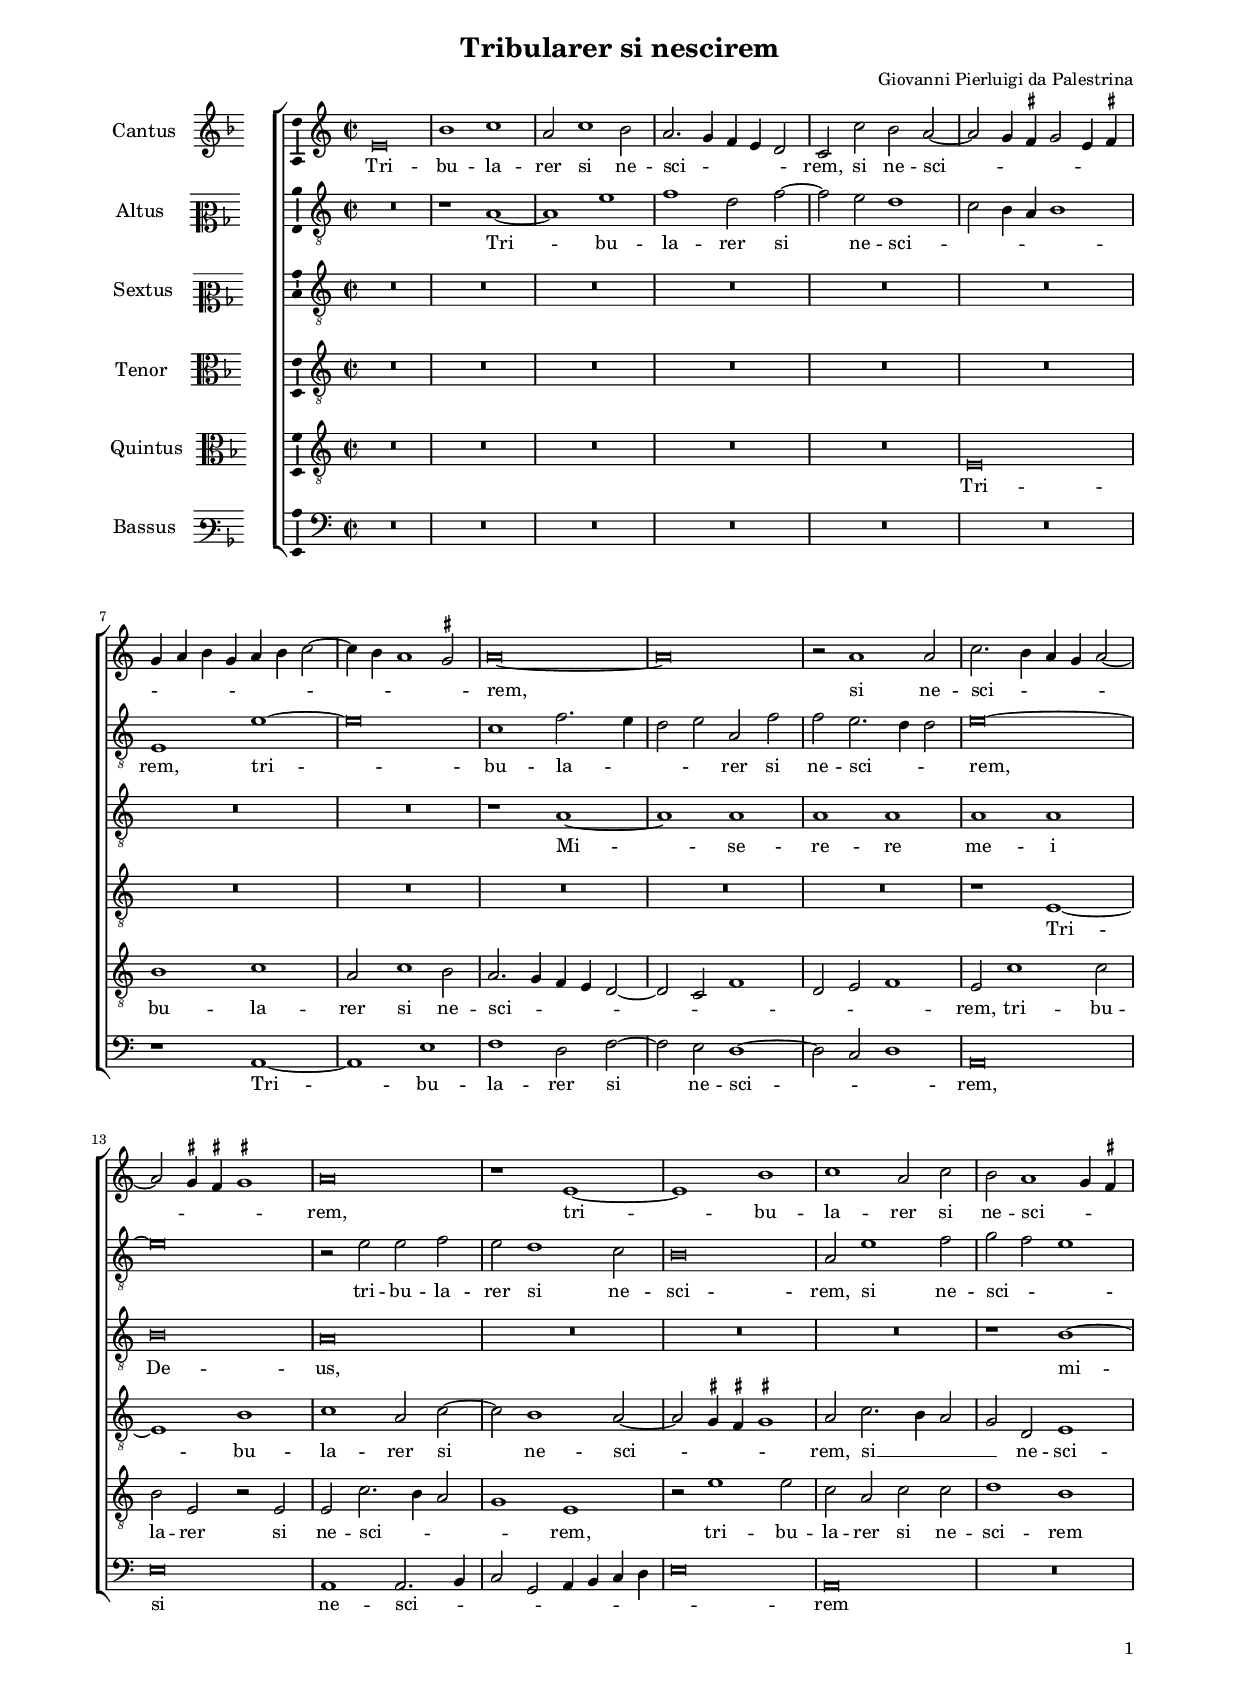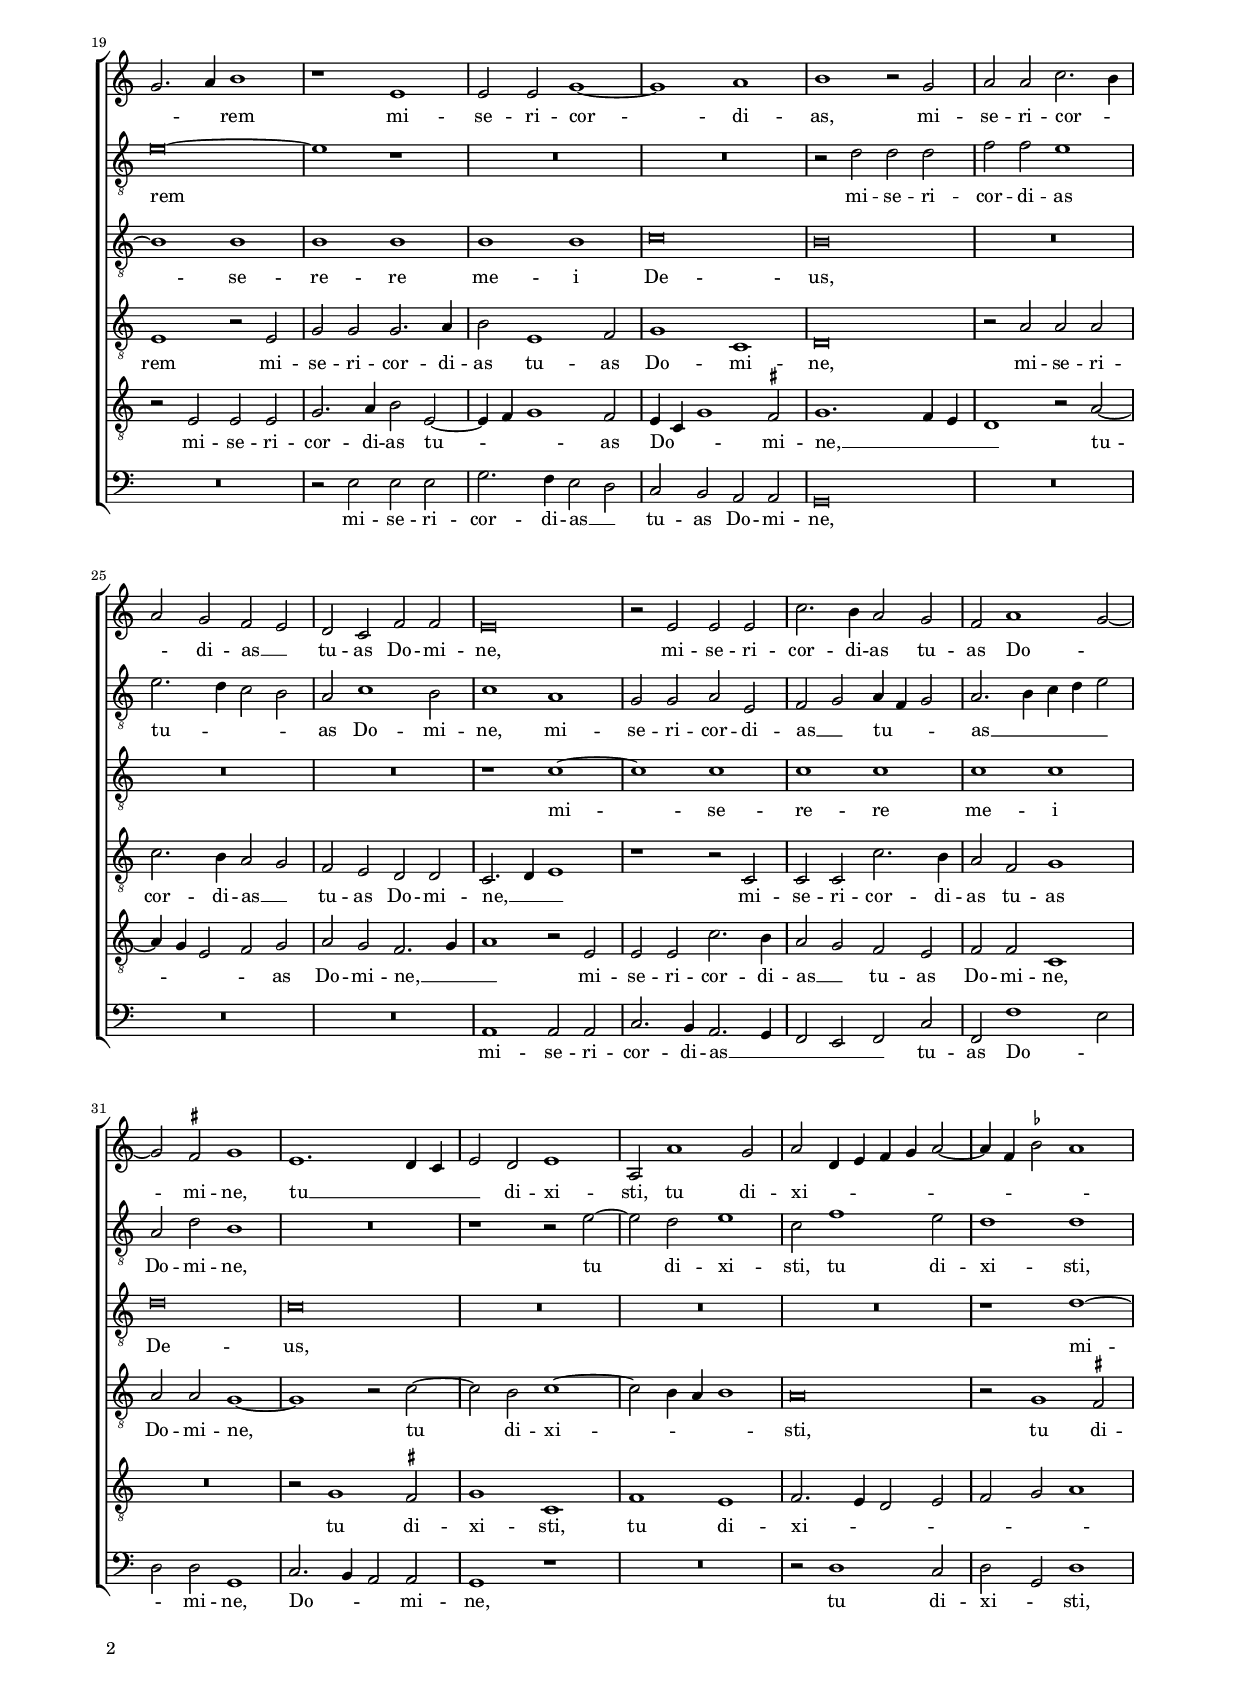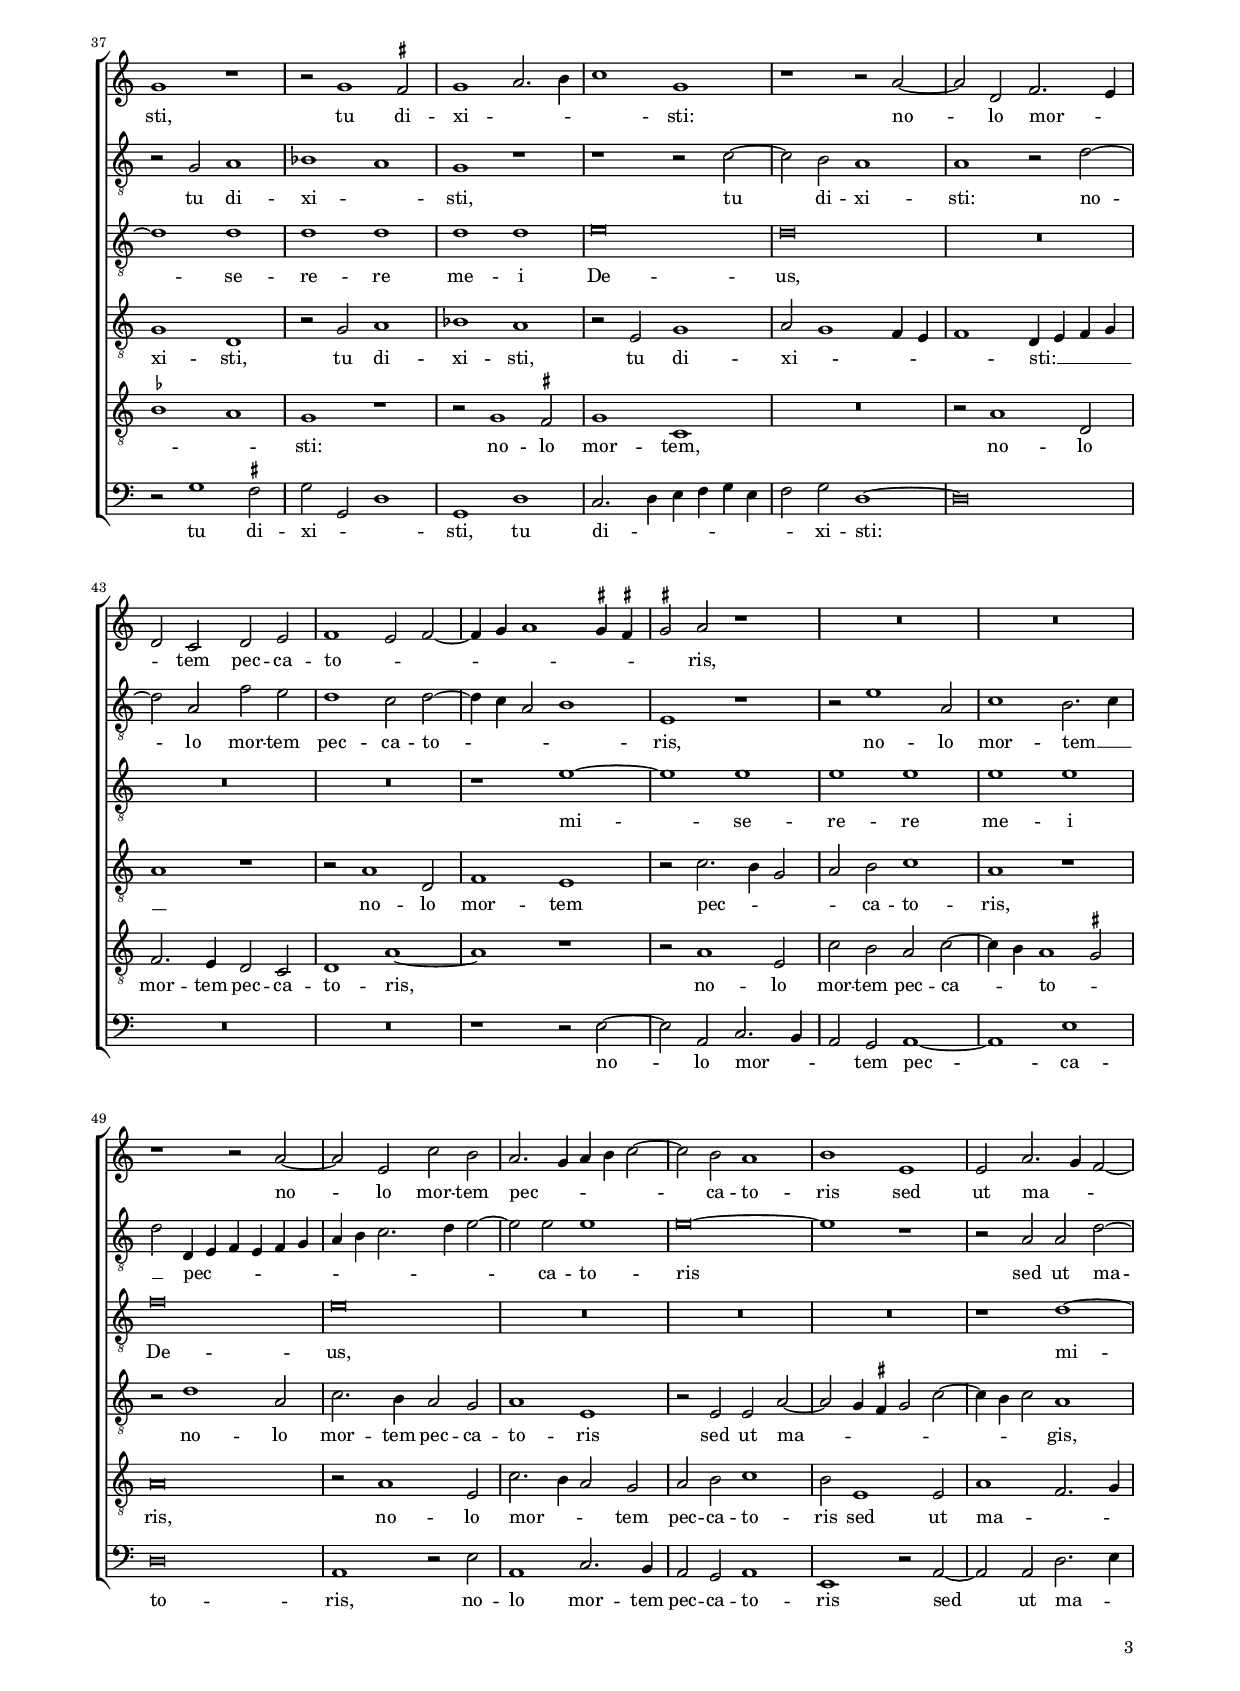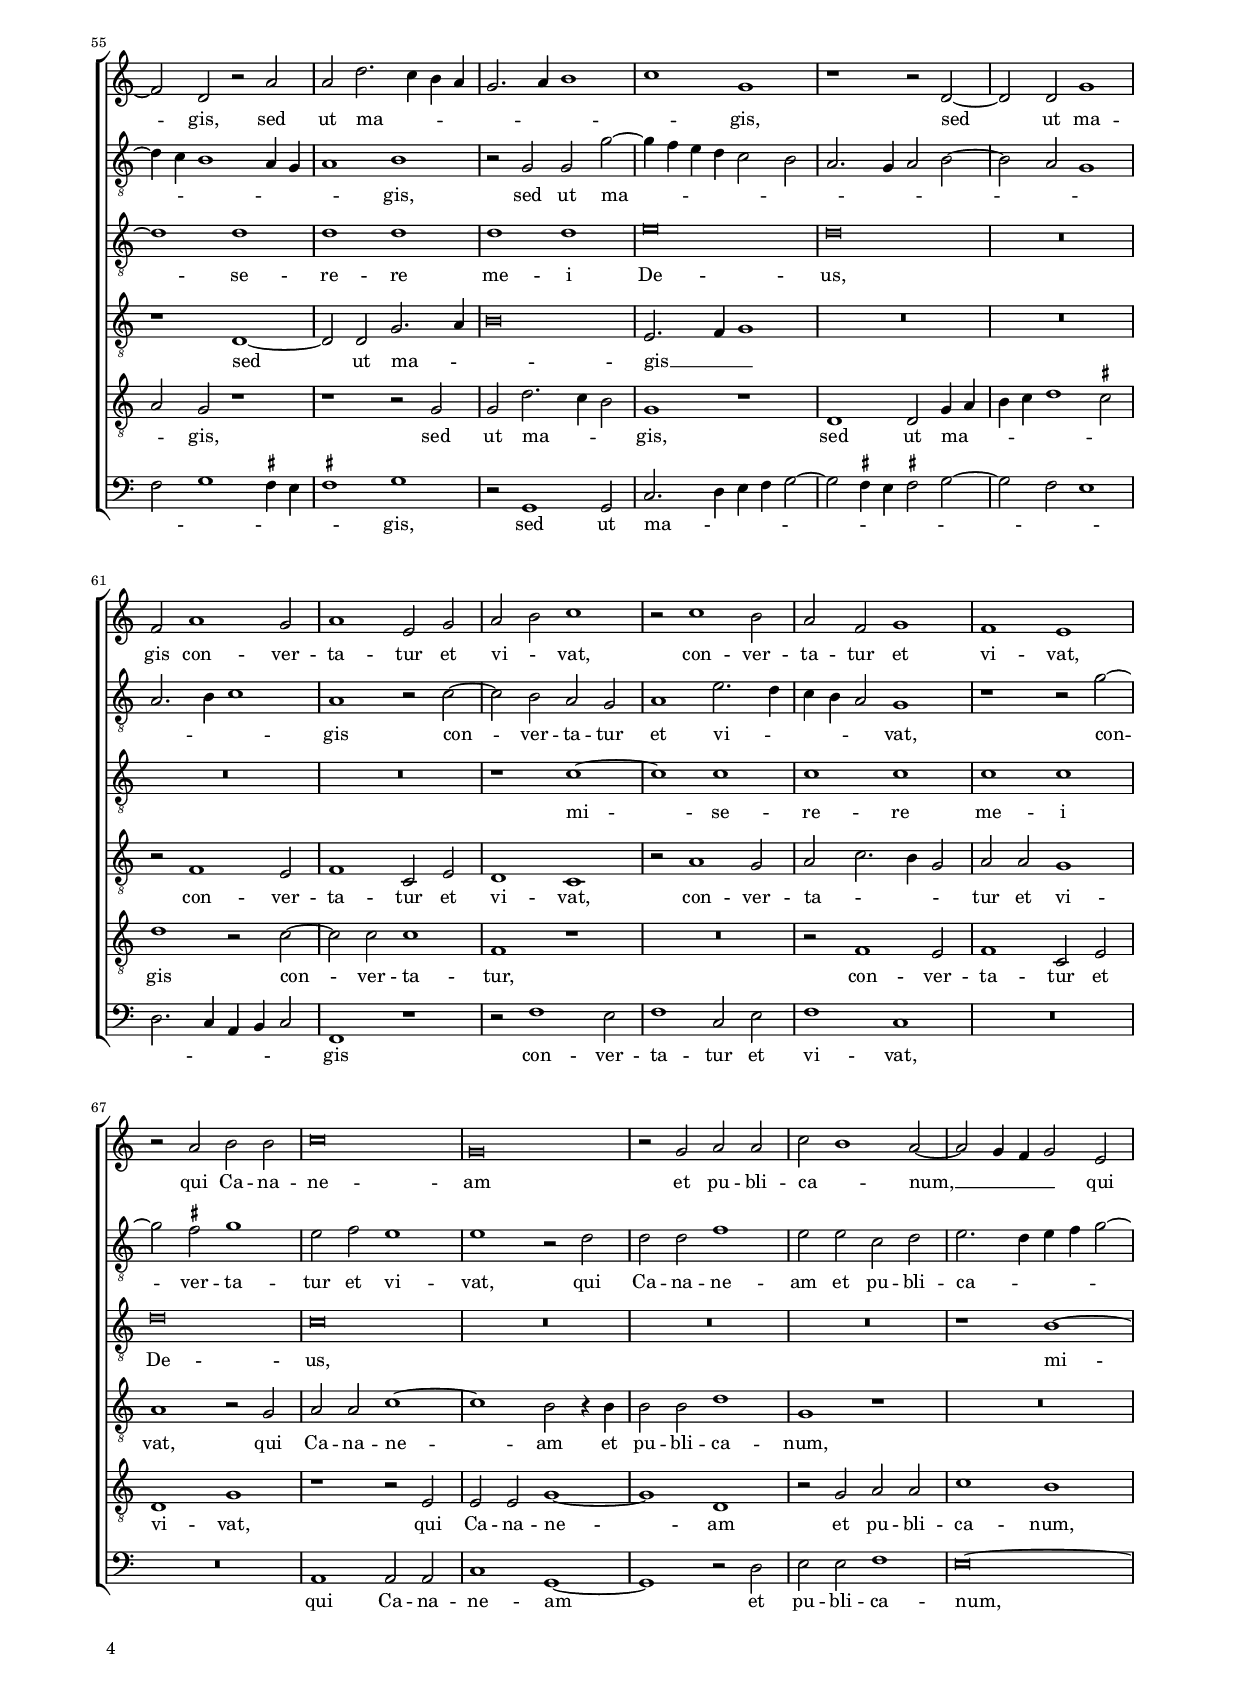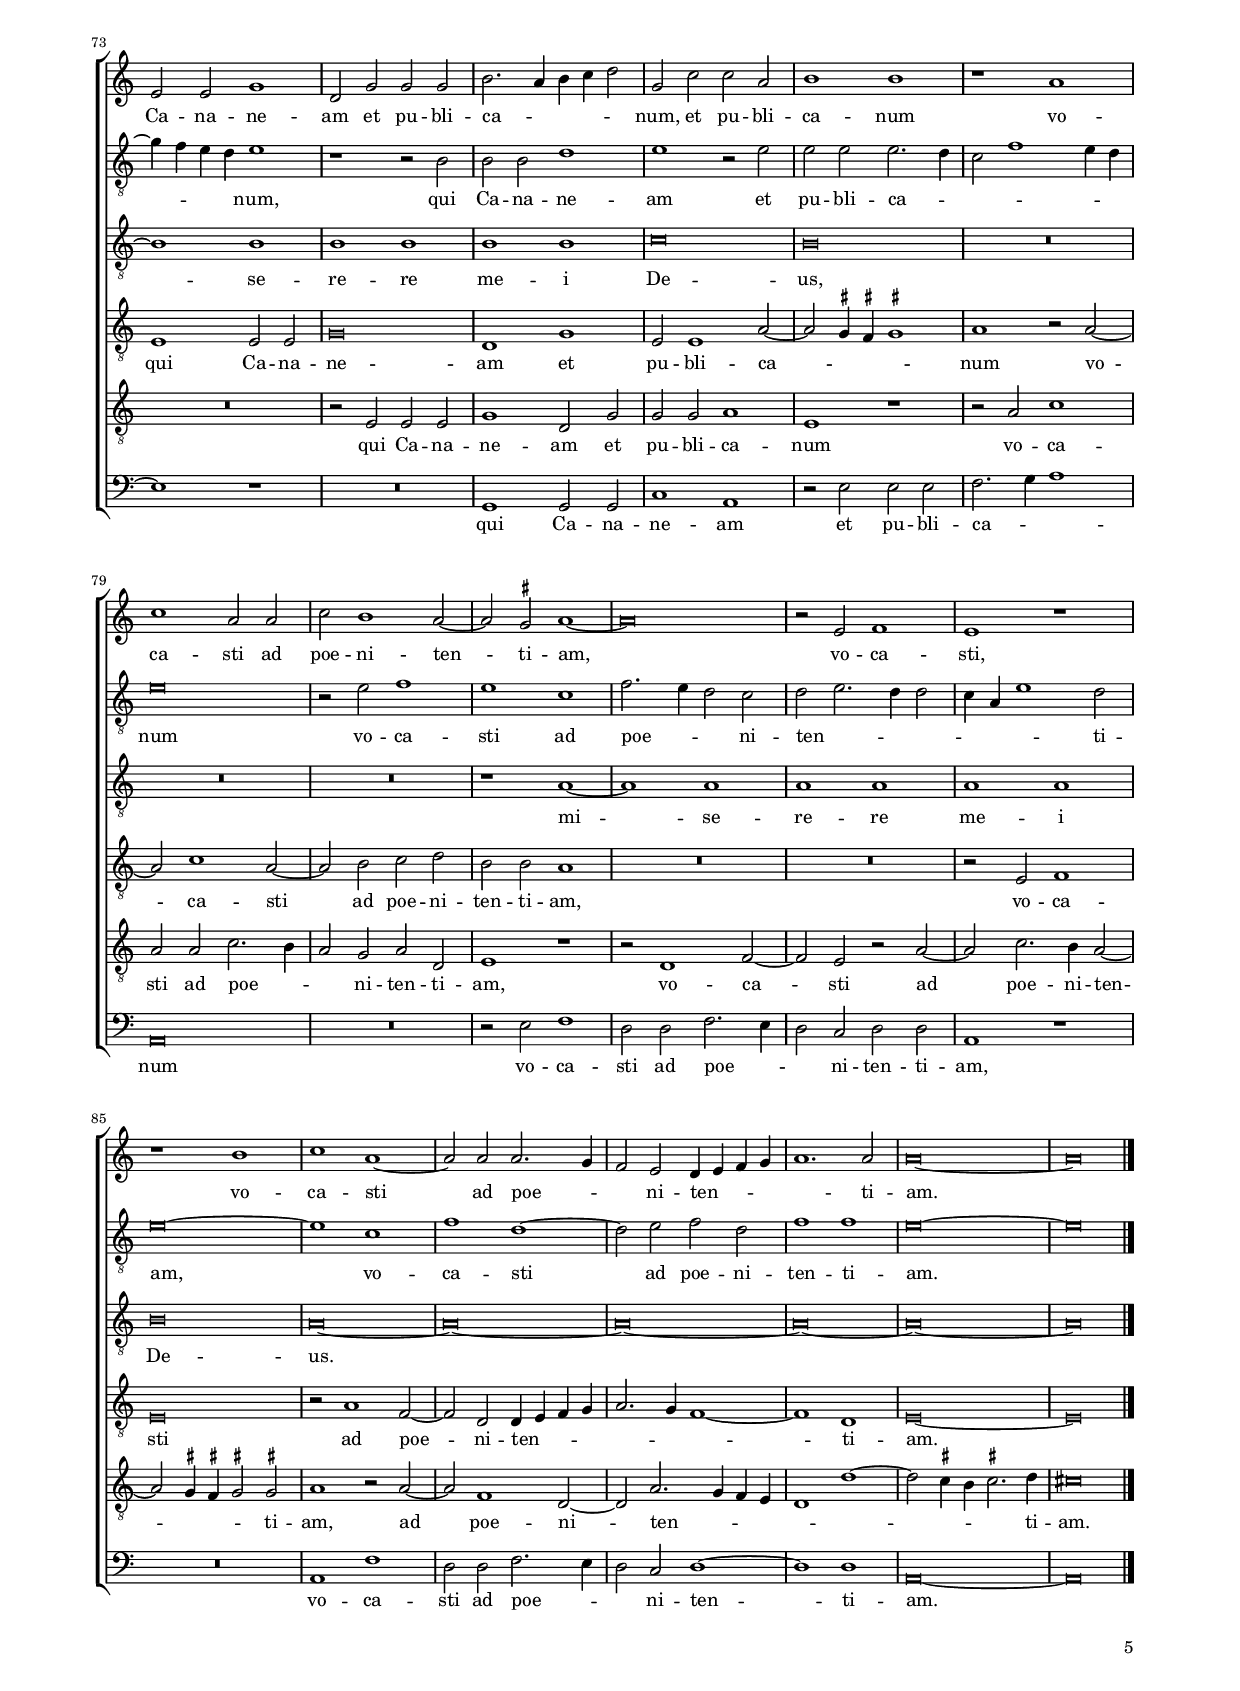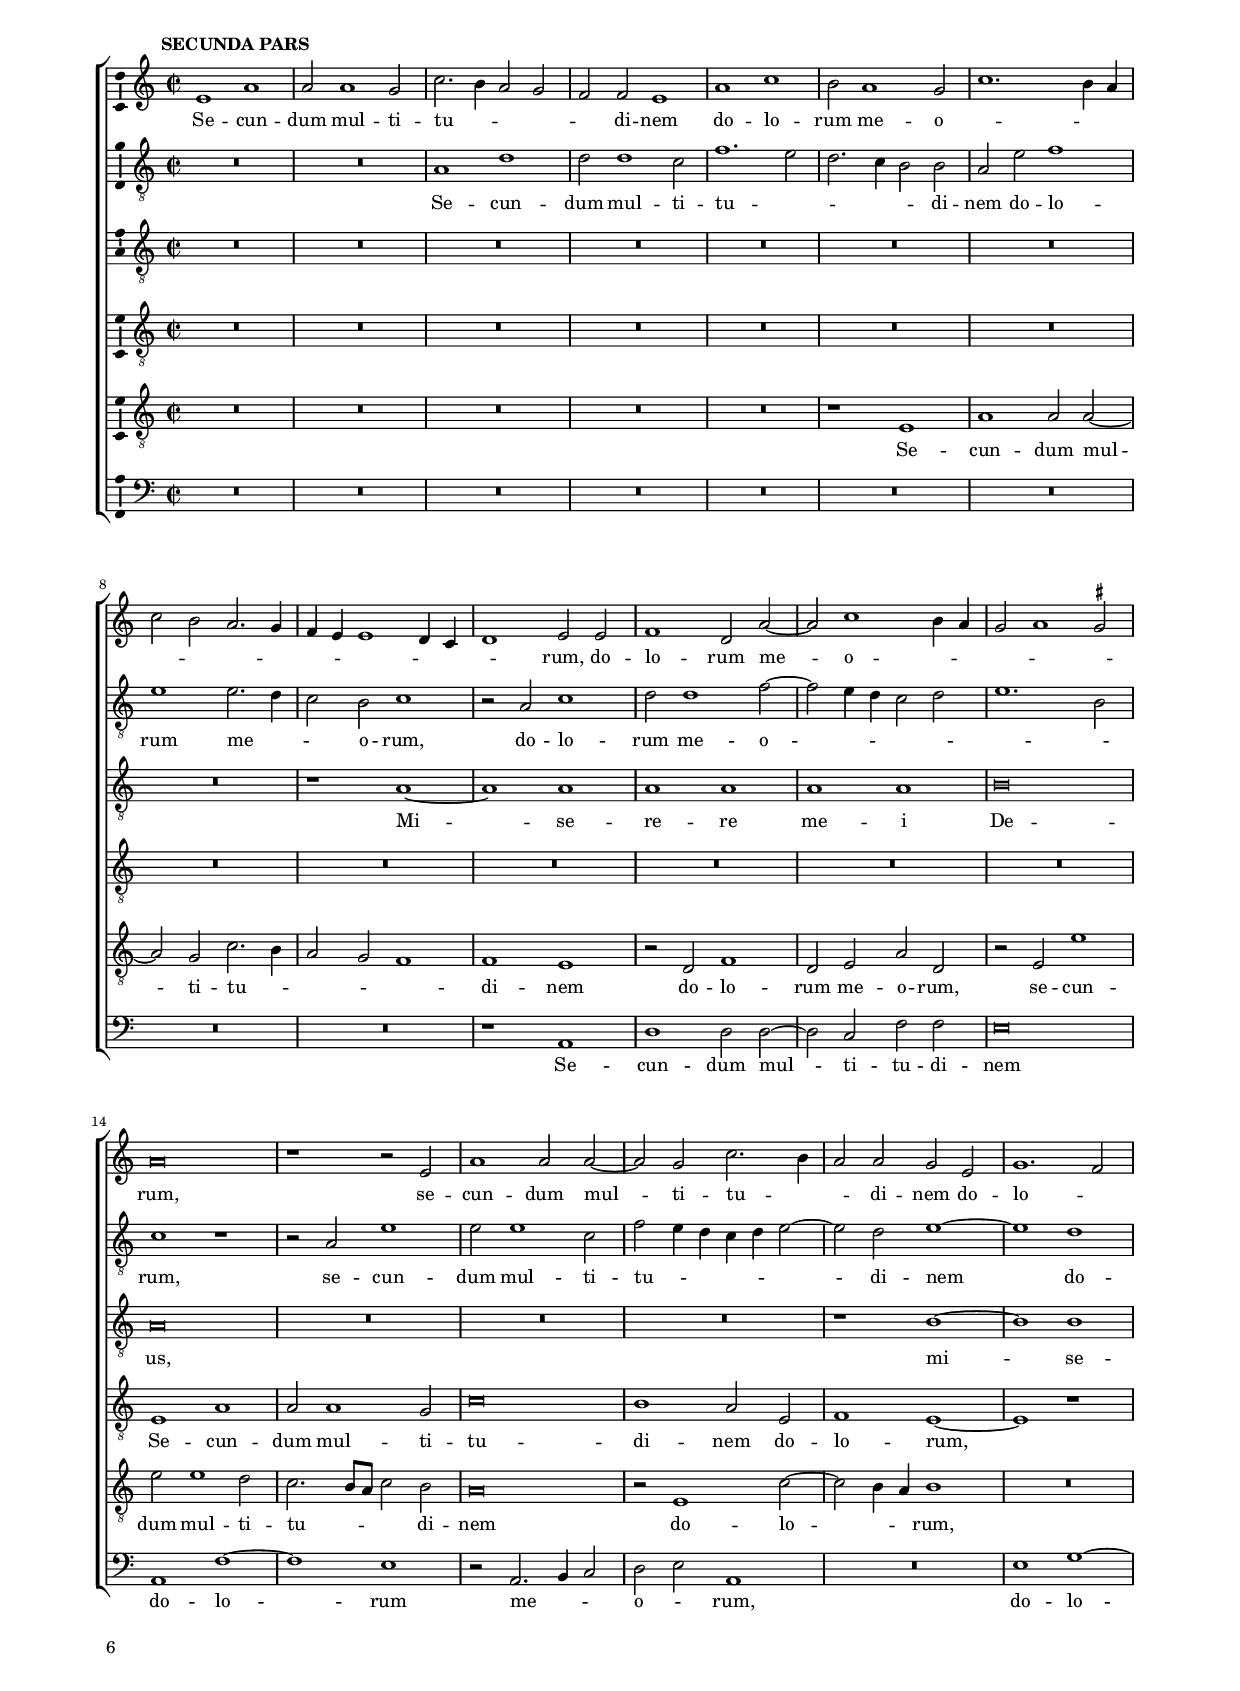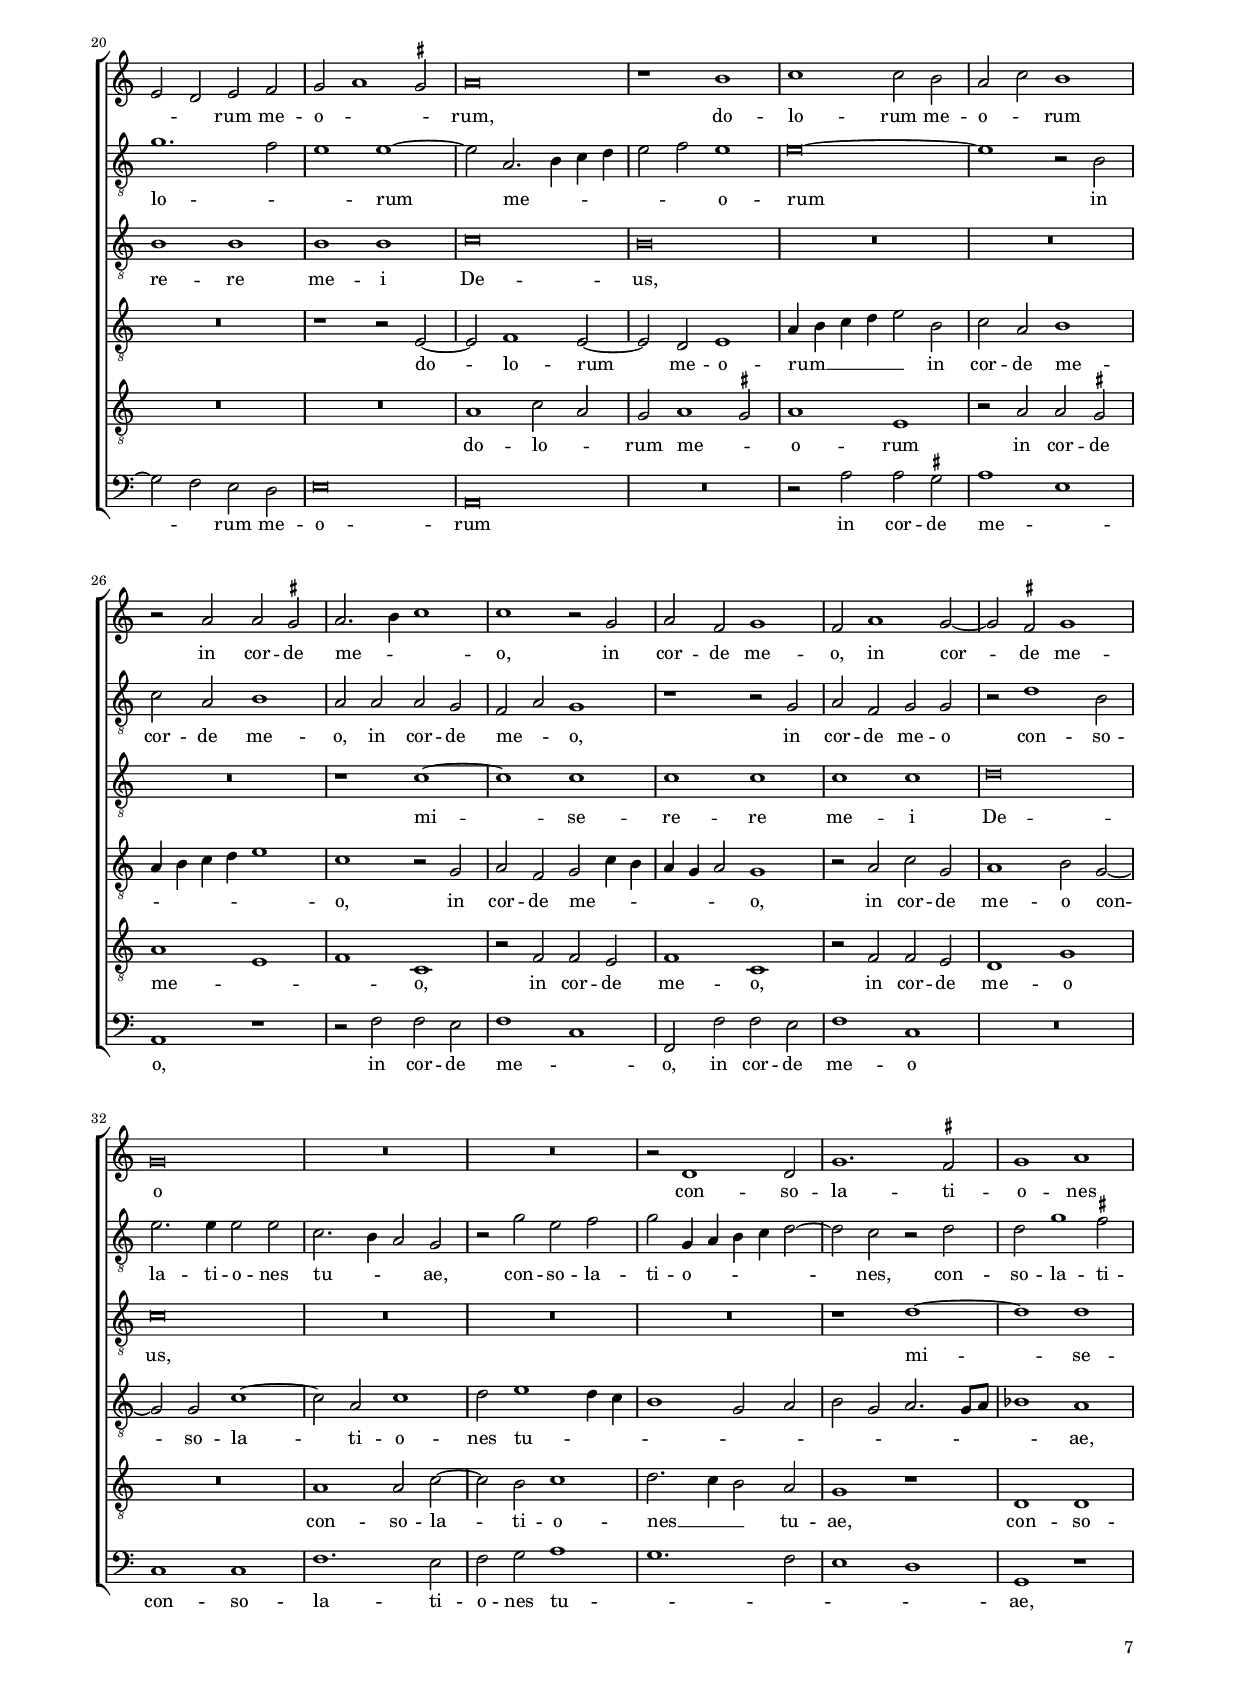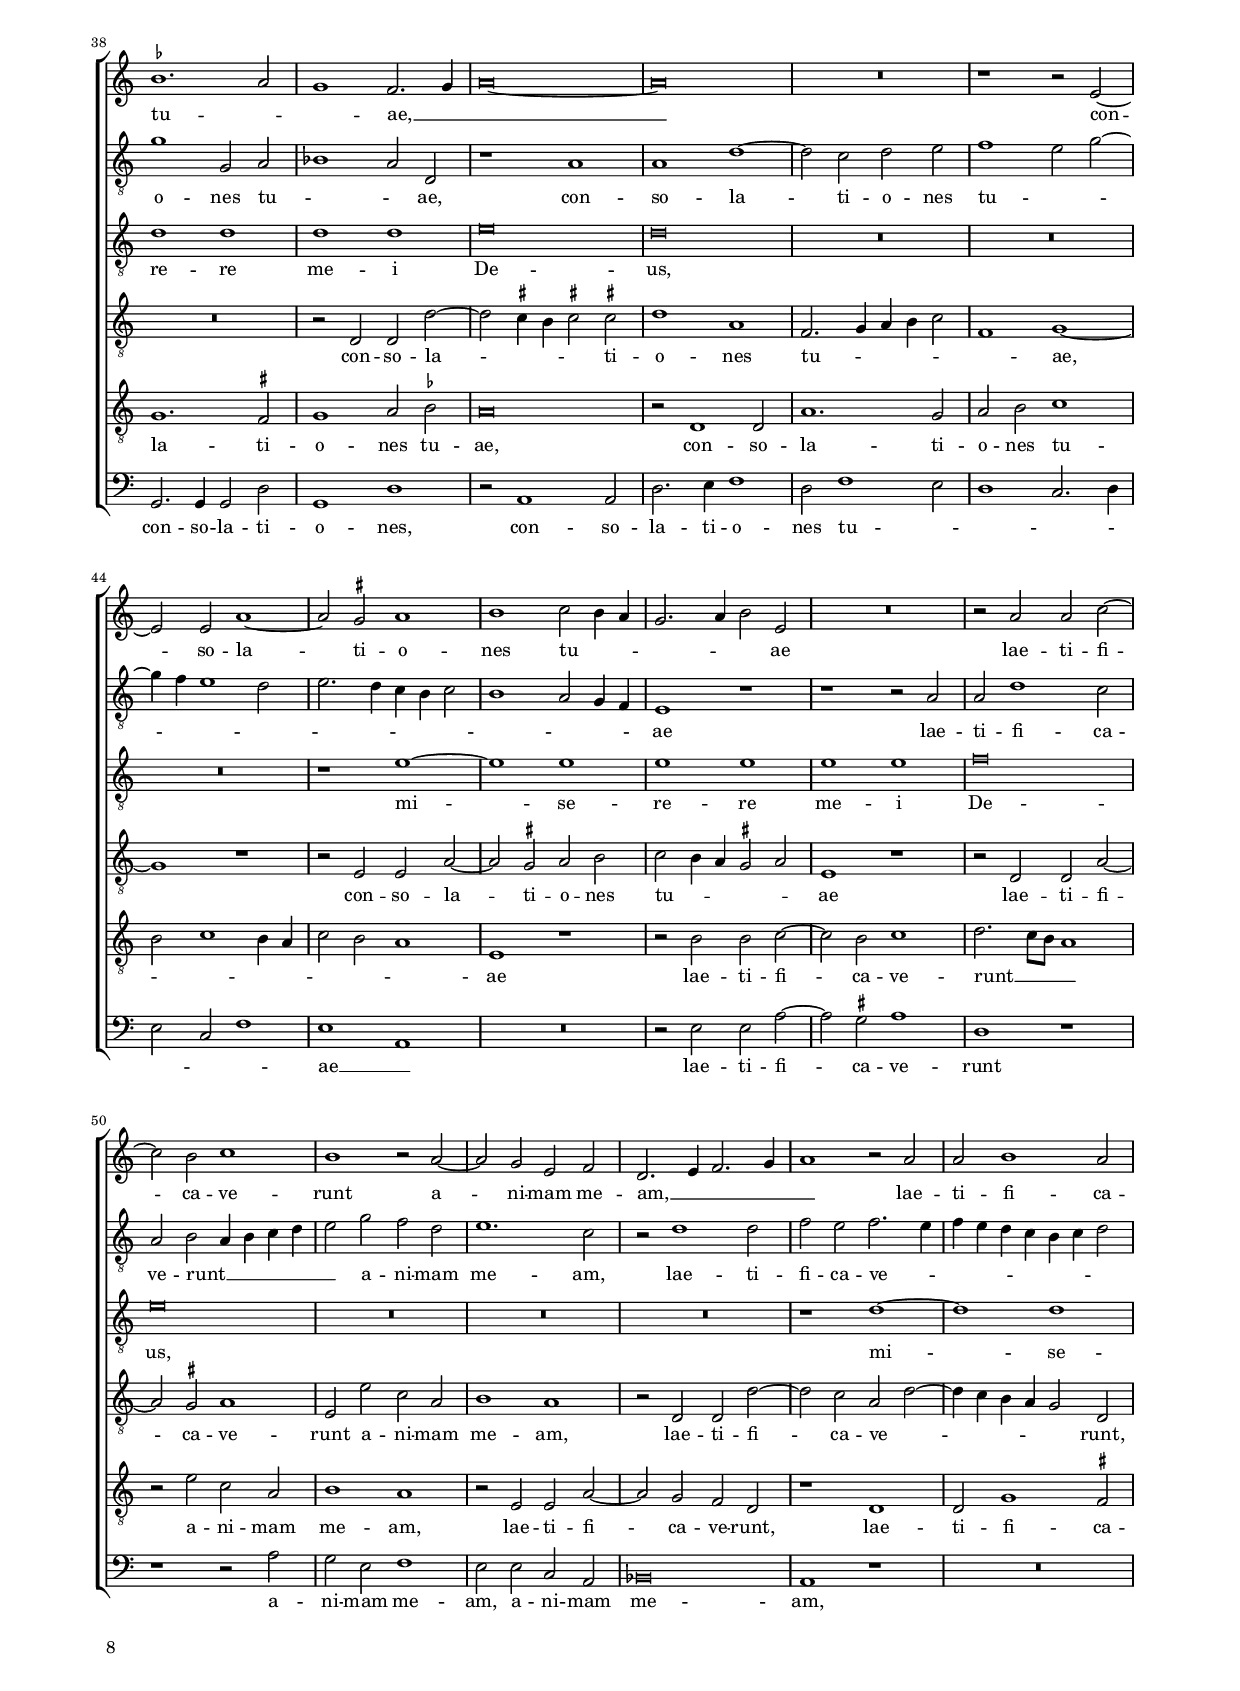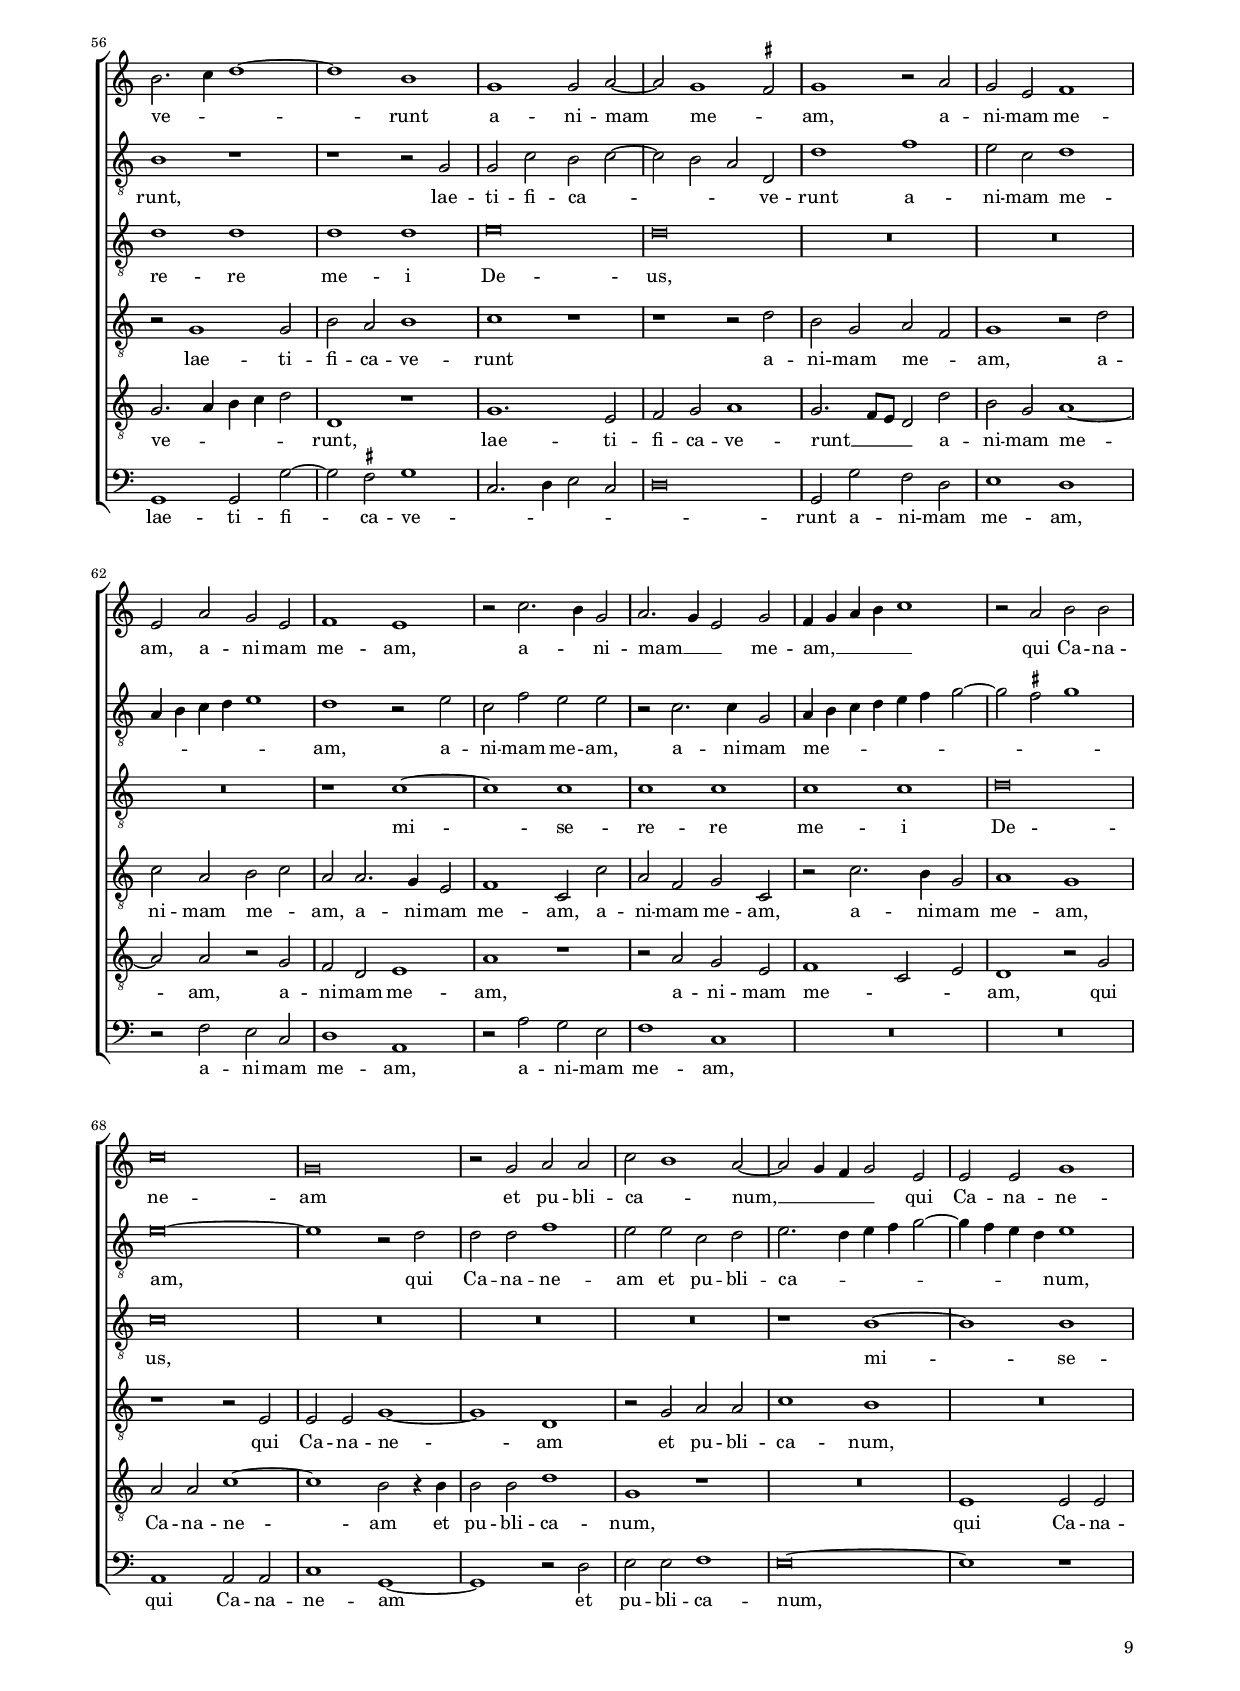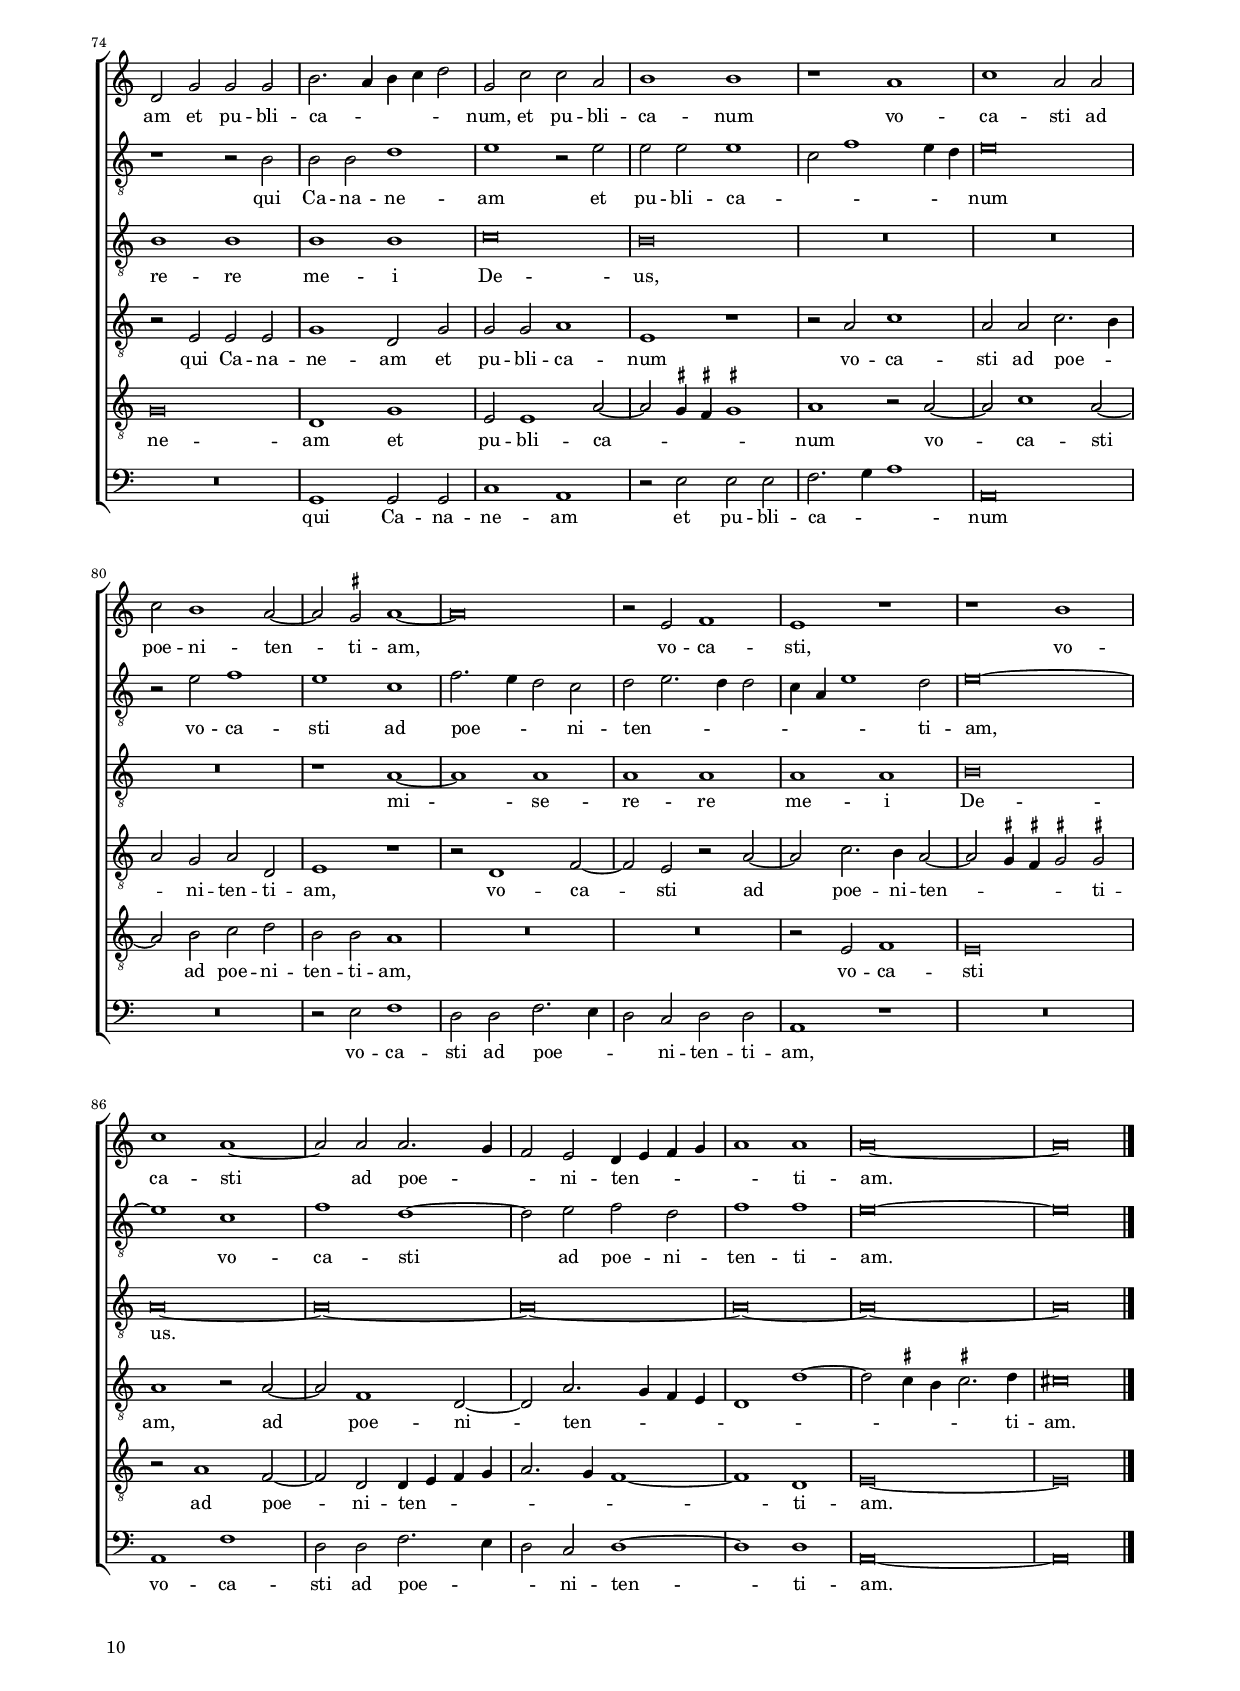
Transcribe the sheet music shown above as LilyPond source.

\header
{
  title="Tribularer si nescirem"
  composer="Giovanni Pierluigi da Palestrina"
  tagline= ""
}

\version "2.24.1"
\include "deutsch.ly"
#(set-global-staff-size 15)
% #(set-default-paper-size "letter")
#(ly:set-option 'point-and-click #f)


	ficta = { \once \set suggestAccidentals = ##t }
	
	forget = #(define-music-function (music) (ly:music?) #{
		\accidentalStyle forget
		$music
		\accidentalStyle default
		#})


\paper
	{
	top-margin = 1.4 \cm
	bottom-margin = 0.8 \cm
	left-margin = 1.8 \cm
	right-margin = 1.8 \cm
	ragged-bottom = ##f
	ragged-last-bottom = ##t
	print-page-number = ##f
	score-system-spacing = #'((basic-distance . 17) (minimum-distance . 14) (padding . 5) (strechability . 250))
	system-system-spacing = #'((basic-distance . 17) (minimum-distance . 14) (padding . 5) (strechability . 250))
    oddFooterMarkup=\markup   \fill-line { "" \fromproperty #'page:page-number-string }
    evenFooterMarkup=\markup  \fill-line { \fromproperty #'page:page-number-string "" }
    last-bottom-spacing = #'((basic-distance . 12) (minimum-distance . 7) (padding . 4))
	systems-per-page = 3
    page-count = 10
%	min-systems-per-page = 3
	}

global = {
	\key f \major
	\time 2/2 \set Score.measureLength = #(ly:make-moment 2/1)
	\skip 1*2*91 \bar "|."
	}


incipitcantus = \markup { \score {
	{
	\set Staff.instrumentName = \markup { \fontsize #1 "Cantus" }
	\key f \major
	\clef violin
	s4 \bar ""
	}
	\layout  {
	raggedright = ##t
	indent = 1.6 \cm
	line-width = 2.2 \cm
	\context { \Staff \remove Time_signature_engraver }
	\override Staff.Clef.Y-extent = #'(0 . 0)
	}} \hspace #1 }

    
incipitaltus = \markup { \score {
	{
	\set Staff.instrumentName = \markup { \fontsize #1 "Altus" }
	\key f \major
	\clef mezzosoprano
	s4 \bar ""
	}
	\layout  {
	raggedright = ##t
	indent = 1.6 \cm
	line-width = 2.2 \cm
	\context { \Staff \remove Time_signature_engraver }
	\override Staff.Clef.Y-extent = #'(0 . 0)
	}} \hspace #1 }


incipitsextus = \markup { \score {
	{
	\set Staff.instrumentName = \markup { \fontsize #1 "Sextus" }
	\key f \major
	\clef mezzosoprano
	s4 \bar ""
	}
	\layout  {
	raggedright = ##t
	indent = 1.6 \cm
	line-width = 2.2 \cm
	\context { \Staff \remove Time_signature_engraver }
	\override Staff.Clef.Y-extent = #'(0 . 0)
	}} \hspace #1 }
      
    

incipittenor = \markup { \score {
	{
	\set Staff.instrumentName = \markup { \fontsize #1 "Tenor" }
	\key f \major
	\clef alto
	s4 \bar ""
	}
	\layout  {
	raggedright = ##t
	indent = 1.6 \cm
	line-width = 2.2 \cm
	\context { \Staff \remove Time_signature_engraver }
	\override Staff.Clef.Y-extent = #'(0 . 0)
	}} \hspace #1 }
      
      
incipitquintus = \markup { \score {
	{
	\set Staff.instrumentName = \markup { \fontsize #1 "Quintus" }
	\key f \major
	\clef alto
	s4 \bar ""
	}
	\layout  {
	raggedright = ##t
	indent = 1.6 \cm
	line-width = 2.2 \cm
	\context { \Staff \remove Time_signature_engraver }
	\override Staff.Clef.Y-extent = #'(0 . 0)
	}} \hspace #1 }
      
      
incipitbassus = \markup { \score {
	{
	\set Staff.instrumentName = \markup { \fontsize #1 "Bassus" }
	\key f \major
	\clef varbaritone
	s4 \bar ""
	}
	\layout  {
	raggedright = ##t
	indent = 1.6 \cm
	line-width = 2.2 \cm
	\context { \Staff \remove Time_signature_engraver }
	\override Staff.Clef.Y-extent = #'(0 . 0)
	}} \hspace #1 }


cantus =  \relative c''
	{
	a\breve
	e'1 f
	d2 f1 e2
	d2. c4 b a g2
%5
	f2 f' e d~ |
	d2 c4 \ficta h c2 a4 \ficta h!
	c4 d e c d e f2~
	f4 e d1 \ficta cis2
	d\breve~
%10
	d\breve |
	r2 d1 d2
	f2. e4 d c d2~
	d2 \ficta cis4 \ficta h \ficta cis!1
	d\breve
%15
	r1 a~ |
	a1 e'
	f1 d2 f
	e2 d1 c4 \ficta h
	c2. d4 e1
%20
	r1 a, |
	a2 a c1~
	c1 d
	e1 r2 c
	d2 d f2. e4
%25
	d2 c b a |
	g2 f b b
	a\breve
	r2 a a a
	f'2. e4 d2 c
%30
	b2 d1 c2~ |
	c2 \ficta h c1
	a1. g4 f
	a2 g a1
	d,2 d'1 c2
%35
	d2 g,4 a b c d2~ |
	d4 b \ficta es2 d1
	c1 r
	r2 c1 \ficta h2
	c1 d2. e4
%40
	f1 c |
	r1 r2 d~
	d2 g, b2. a4
	g2 f g a
	b1 a2 b~
%45
	b4 c d1 \ficta cis4 \ficta h |
	\ficta cis2 d r1
	R\breve
	R\breve
	r1 r2 d~
%50
	d2 a f' e |
	d2. c4 d e f2~
	f2 e d1
	e1 a,
	a2 d2. c4 b2~
%55
	b2 g r d' |
	d2 g2. f4 e d
	c2. d4 e1
	f1 c
	r1 r2 g~
%60
	g2 g c1 |
	b2 d1 c2
	d1 a2 c
	d2 e f1
	r2 f1 e2
%65
	d2 b c1 |
	b1 a
	r2 d e e
	f\breve
	c\breve
%70
	r2 c d d |
	f2 e1 d2~
	d2 c4 b c2 a
	a2 a c1
	g2 c c c
%75
	e2. d4 e f g2 |
	c,2 f f d
	e1 e
	r1 d
	f1 d2 d
%80
	f2 e1 d2~ |
	d2 \ficta cis d1~
	d\breve
	r2 a b1
	a1 r
%85
	r1 e' |
	f1 d~
	d2 d d2. c4
	b2 a g4 a b c
	d1. d2
%90
	d\breve~
	d\breve |
	}


altus = \relative c'
	{
	R\breve
	r1 d~
	d1 a'
	b1 g2 b~
%5
	b2 a g1 |
	f2 e4 d e1
	a,1 a'~
	a\breve
	f1 b2. a4
%10
	g2 a d, b' |
	b2 a2. g4 g2
	a\breve~
	a\breve
	r2 a a b
%15
	a2 g1 f2 |
	e\breve
	d2 a'1 b2
	c2 b a1
	a\breve~
%20
	a1 r |
	R\breve
	R\breve
	r2 g g g
	b2 b a1
%25
	a2. g4 f2 e |
	d2 f1 e2
	f1 d
	c2 c d a
	b2 c d4 b c2
%30
	d2. e4 f g a2 |
	d,2 g e1
	R\breve
	r1 r2 a~
	a2 g a1
%35
	f2 b1 a2 |
	g1 g
	r2 c, d1
	es1 d
	c1 r
%40
	r1 r2 f~ |
	f2 e d1
	d1 r2 g~
	g2 d b' a
	g1 f2 g~
%45
	g4 f d2 e1 |
	a,1 r
	r2 a'1 d,2
	f1 e2. f4
	g2 g,4 a b a b c
%50
	d4 e f2. g4 a2~ |
	a2 a a1
	a\breve~
	a1 r
	r2 d, d g~
%55
	g4 f e1 d4 c |
	d1 e
	r2 c c c'~
	c4 b a g f2 e
	d2. c4 d2 e~
%60
	e2 d c1 |
	d2. e4 f1
	d1 r2 f~
	f2 e d c
	d1 a'2. g4
%65
	f4 e d2 c1 |
	r1 r2 c'~
	c2 \ficta h c1
	a2 b a1
	a1 r2 g
%70
	g2 g b1 |
	a2 a f g
	a2. g4 a b c2~
	c4 b a g a1
	r1 r2 e
%75
	e2 e g1 |
	a1 r2 a
	a2 a a2. g4
	f2 b1 a4 g
	a\breve
%80
	r2 a b1 |
	a1 f
	b2. a4 g2 f
	g2 a2. g4 g2
	f4 d a'1 g2
%85
	a\breve~ |
	a1 f
	b1 g~
	g2 a b g
	b1 b
%90
	a\breve~
	a\breve |
	}


sextus =  \relative c'
	{
	R\breve
	R\breve
	R\breve
	R\breve
%5
	R\breve |
	R\breve
	R\breve
	R\breve
	r1 d~
%10
	d1 d |
	d1 d
	d1 d
	e\breve
	d\breve
%15
	R\breve |
	R\breve
	R\breve
	r1 e~
	e1 e
%20
	e1 e |
	e1 e
	f\breve
	e\breve
	R\breve
%25
	R\breve |
	R\breve
	r1 f~
	f1 f
	f1 f
%30
	f1 f |
	g\breve
	f\breve
	R\breve
	R\breve
%35
	R\breve |
	r1 g~
	g1 g
	g1 g
	g1 g
%40
	a\breve |
	g\breve
	R\breve
	R\breve
	R\breve
%45
	r1 a~ |
	a1 a
	a1 a
	a1 a
	b\breve
%50
	a\breve |
	R\breve
	R\breve
	R\breve
	r1 g~
%55
	g1 g |
	g1 g
	g1 g
	a\breve
	g\breve
%60
	R\breve |
	R\breve
	R\breve
	r1 f~
	f1 f
%65
	f1 f |
	f1 f
	g\breve
	f\breve
	R\breve
%70
	R\breve
	R\breve
	r1 e~
	e1 e
	e1 e
%75
	e1 e |
	f\breve
	e\breve
	R\breve
	R\breve
%80
	R\breve |
	r1 d~
	d1 d
	d1 d
	d1 d
%85
	e\breve
	d\breve~
	d\breve~
	d\breve~
	d\breve~
%90
	d\breve~ |
	d\breve |
	}


tenor =  \relative c'
	{
	R\breve
	R\breve
	R\breve
	R\breve
%5
	R\breve |
	R\breve
	R\breve
	R\breve
	R\breve
%10
	R\breve |
	R\breve
	r1 a~
	a1 e'
	f1 d2 f~
%15
	f2 e1 d2~ |
	d2 \ficta cis4 \ficta h \ficta cis!1
	d2 f2. e4 d2
	c2 g a1
	a1 r2 a
%20
	c2 c c2. d4 |
	e2 a,1 b2
	c1 f,
	g\breve
	r2 d' d d
%25
	f2. e4 d2 c |
	b2 a g g
	f2. g4 a1
	r1 r2 f
	f2 f f'2. e4
%30
	d2 b c1 |
	d2 d c1~
	c1 r2 f~
	f2 e f1~
	f2 e4 d e1
%35
	d\breve |
	r2 c1 \ficta h2
	c1 g
	r2 c d1
	es1 d
%40
	r2 a c1 |
	d2 c1 b4 a
	b1 g4 a b c
	d1 r
	r2 d1 g,2
%45
	b1 a |
	r2 f'2. e4 c2
	d2 e f1
	d1 r
	r2 g1 d2
%50
	f2. e4 d2 c |
	d1 a
	r2 a a d~
	d2 c4 \ficta h c2 f~
	f4 e f2 d1
%55
	r1 g,~ |
	g2 g c2. d4
	e\breve
	a,2. b4 c1
	R\breve
%60
	R\breve |
	r2 b1 a2
	b1 f2 a
	g1 f
	r2 d'1 c2
%65
	d2 f2. e4 c2 |
	d2 d c1
	d1 r2 c
	d2 d f1~
	f1 e2 r4 e
%70
	e2 e g1 |
	c,1 r
	R\breve
	a1 a2 a
	c\breve
%75
	g1 c |
	a2 a1 d2~
	d2 \ficta cis4 \ficta h \ficta cis!1
	d1 r2 d~
	d2 f1 d2~
%80
	d2 e f g |
	e2 e d1
	R\breve
	R\breve
	r2 a b1
%85
	a\breve |
	r2 d1 b2~
	b2 g g4 a b c
	d2. c4 b1~
	b1 g
%90
	a\breve~
	a\breve |
	}


quintus  =  \relative c'
	{
	R\breve
	R\breve
	R\breve
	R\breve
%5
	R\breve |
	a\breve
	e'1 f
	d2 f1 e2
	d2. c4 b a g2~
%10
	g2 f b1 |
	g2 a b1
	a2 f'1 f2
	e2 a, r a
	a2 f'2. e4 d2
%15
	c1 a |
	r2 a'1 a2
	f2 d f f
	g1 e
	r2 a, a a
%20
	c2. d4 e2 a,~ |
	a4 b c1 b2
	a4 f c'1 \ficta h2
	c1. b4 a
	g1 r2 d'~
%25
	d4 c a2 b c |
	d2 c b2. c4
	d1 r2 a
	a2 a f'2. e4
	d2 c b a
%30
	b2 b f1 |
	R\breve
	r2 c'1 \ficta h2
	c1 f,
	b1 a
%35
	b2. a4 g2 a |
	b2 c d1
	\ficta es1 d
	c1 r
	r2 c1 \ficta h2
%40
	c1 f, |
	R\breve
	r2 d'1 g,2
	b2. a4 g2 f
	g1 d'~
%45
	d1 r |
	r2 d1 a2
	f'2 e d f~
	f4 e d1 \ficta cis2
	d\breve
%50
	r2 d1 a2 |
	f'2. e4 d2 c
	d2 e f1
	e2 a,1 a2
	d1 b2. c4
%55
	d2 c r1 |
	r1 r2 c
	c2 g'2. f4 e2
	c1 r
	g1 g2 c4 d
%60
	e4 f g1 \ficta fis2 |
	g1 r2 f~
	f2 f f1
	b,1 r
	R\breve
%65
	r2 b1 a2 |
	b1 f2 a
	g1 c
	r1 r2 a
	a2 a c1~
%70
	c1 g |
	r2 c d d
	f1 e
	R\breve
	r2 a, a a
%75
	c1 g2 c |
	c2 c d1
	a1 r
	r2 d f1
	d2 d f2. e4
%80
	d2 c d g, |
	a1 r
	r2 g1 b2~
	b2 a r d~
	d2 f2. e4 d2~
%85
	d2 \ficta cis4 \ficta h \ficta cis!2 \ficta cis! |
	d1 r2 d~
	d2 b1 g2~
	g2 d'2. c4 b a
	g1 g'~
%90
	g2 \ficta fis4 e \ficta fis!2. g4 |
	fis\breve |
	}


bassus  =  \relative c
	{
	R\breve
	R\breve
	R\breve
	R\breve
%5
	R\breve |
	R\breve
	r1 d~
	d1 a'
	b1 g2 b~
%10
	b2 a g1~ |
	g2 f g1
	d\breve
	a'\breve
	d,1 d2. e4
%15
	f2 c d4 e f g |
	a\breve
	d,\breve
	R\breve
	R\breve
%20
	r2 a' a a |
	c2. b4 a2 g
	f2 e d d
	c\breve
	R\breve
%25
	R\breve |
	R\breve
	d1 d2 d
	f2. e4 d2. c4
	b2 a b f'
%30
	b,2 b'1 a2 |
	g2 g c,1
	f2. e4 d2 d
	c1 r
	R\breve
%35
	r2 g'1 f2 |
	g2 c, g'1
	r2 c1 \ficta h2
	c2 c, g'1
	c,1 g'
%40
	f2. g4 a b c a |
	b2 c g1~
	g\breve
	R\breve
	R\breve
%45
	r1 r2 a~ |
	a2 d, f2. e4
	d2 c d1~
	d1 a'
	g\breve
%50
	d1 r2 a' |
	d,1 f2. e4
	d2 c d1
	a1 r2 d~
	d2 d g2. a4
%55
	b2 c1 \ficta h4 a |
	\ficta h1 c
	r2 c,1 c2
	f2. g4 a b c2~
	c2 \ficta h4 a \ficta h!2 c~
%60
	c2 b a1 |
	g2. f4 d e f2
	b,1 r
	r2 b'1 a2
	b1 f2 a
%65
	b1 f |
	R\breve
	R\breve
	d1 d2 d
	f1 c~
%70
	c1 r2 g' |
	a2 a b1
	a\breve~
	a1 r
	R\breve
%75
	c,1 c2 c |
	f1 d
	r2 a' a a
	b2. c4 d1
	d,\breve
%80
	R\breve |
	r2 a' b1
	g2 g b2. a4
	g2 f g g
	d1 r
%85
	R\breve |
	d1 b'
	g2 g b2. a4
	g2 f g1~
	g1 g
%90
	d\breve~
	d\breve |
	}


lyricscantus = \lyricmode {
	Tri -- bu -- la -- rer si ne -- sci -- _ _ _ _ rem,
	si ne -- sci -- _ _ _ _ _ _ _ _ _ _ _ _ _ _ _ rem,
	si ne -- sci -- _ _ _ _ _ _ _ rem,
	tri -- bu -- la -- rer si ne -- sci -- _ _ _ _ rem
	mi -- se -- ri -- cor -- di -- as,
	mi -- se -- ri -- cor -- _ _ di -- as __ _ tu -- as Do -- mi -- ne,
	mi -- se -- ri -- cor -- di -- as tu -- as Do -- _ mi -- ne,
	tu __ _ _ _ di -- xi -- sti,
	tu di -- xi -- _ _ _ _ _ _ _ _ sti,
	tu di -- xi -- _ _ _ sti:
	no -- lo mor -- _ _ tem pec -- ca -- to -- _ _ _ _ _ _ _ ris,
	no -- lo mor -- tem pec -- _ _ _ _ ca -- to -- ris
	sed ut ma -- _ _ gis,
	sed ut ma -- _ _ _ _ _ _ _ gis,
	sed ut ma -- gis
	con -- ver -- ta -- tur et vi -- _ vat,
	con -- ver -- ta -- tur et vi -- vat,
	qui Ca -- na -- ne -- am et pu -- bli -- ca -- _ num, __ _ _ _
	qui Ca -- na -- ne -- am et pu -- bli -- ca -- _ _ _ _ num,
	et pu -- bli -- ca -- num
	vo -- ca -- sti ad poe -- ni -- ten -- ti -- am,
	vo -- ca -- sti,
	vo -- ca -- sti ad poe -- _ _ ni -- ten -- _ _ _ _ ti -- am.
	}


lyricsaltus = \lyricmode {
	Tri -- bu -- la -- rer si ne -- sci -- _ _ _ _ rem,
	tri -- bu -- la -- _ _ _ rer si ne -- sci -- _ _ rem,
	tri -- bu -- la -- rer si ne -- sci -- rem,
	si ne -- sci -- _ _ rem
	mi -- se -- ri -- cor -- di -- as tu -- _ _ _ as Do -- mi -- ne,
	mi -- se -- ri -- cor -- di -- as __ _ tu -- _ _ as __ _ _ _ _ Do -- mi -- ne,
	tu di -- xi -- sti,
	tu di -- xi -- sti,
	tu di -- xi -- _ sti,
	tu di -- xi -- sti:
	no -- lo mor -- tem pec -- ca -- to -- _ _ _ ris,
	no -- lo mor -- tem __ _ _ pec -- _ _ _ _ _ _ _ _ _ _ ca -- to -- ris
	sed ut ma -- _ _ _ _ _ gis,
	sed ut ma -- _ _ _ _ _ _ _ _ _ _ _ _ _ _ gis
	con -- ver -- ta -- tur et vi -- _ _ _ _ vat,
	con -- ver -- ta -- tur et vi -- vat,
	qui Ca -- na -- ne -- am et pu -- bli -- ca -- _ _ _ _ _ _ _ num,
	qui Ca -- na -- ne -- am et pu -- bli -- ca -- _ _ _ _ _ num
	vo -- ca -- sti ad poe -- _ _ ni -- ten -- _ _ _ _ _ _ ti -- am,
	vo -- ca -- sti ad poe -- ni -- ten -- ti -- am.
	}
	
	
lyricssextus = \lyricmode {
	Mi -- se -- re -- re me -- i De -- us,
	mi -- se -- re -- re me -- i De -- us,
	mi -- se -- re -- re me -- i De -- us,
	mi -- se -- re -- re me -- i De -- us,
	mi -- se -- re -- re me -- i De -- us,
	mi -- se -- re -- re me -- i De -- us,
	mi -- se -- re -- re me -- i De -- us,
	mi -- se -- re -- re me -- i De -- us,
	mi -- se -- re -- re me -- i De -- us.
	}


lyricstenor = \lyricmode {
	Tri -- bu -- la -- rer si ne -- sci -- _ _ _ rem,
	si __ _ _ _ ne -- sci -- rem
	mi -- se -- ri -- cor -- di -- as tu -- as Do -- mi -- ne,
	mi -- se -- ri -- cor -- di -- as __ _ tu -- as Do -- mi -- ne, __ _ _
	mi -- se -- ri -- cor -- di -- as tu -- as Do -- mi -- ne,
	tu di -- xi -- _ _ _ sti,
	tu di -- xi -- sti,
	tu di -- xi -- sti,
	tu di -- xi -- _ _ _ _ sti: __ _ _ _ _
	no -- lo mor -- tem pec -- _ _ _ ca -- to -- ris,
	no -- lo mor -- tem pec -- ca -- to -- ris
	sed ut ma -- _ _ _ _ _ _ gis,
	sed ut ma -- _ _ gis __ _ _
	con -- ver -- ta -- tur et vi -- vat,
	con -- ver -- ta -- _ _ _ tur et vi -- vat,
	qui Ca -- na -- ne -- am et pu -- bli -- ca -- num,
	qui Ca -- na -- ne -- am et pu -- bli -- ca -- _ _ _ num
	vo -- ca -- sti ad poe -- ni -- ten -- ti -- am,
	vo -- ca -- sti ad poe -- ni -- ten -- _ _ _ _ _ _ ti -- am.
	}


lyricsquintus = \lyricmode {
	Tri -- bu -- la -- rer si ne -- sci -- _ _ _ _ _ _ _ _ _ rem,
	tri -- bu -- la -- rer si ne -- sci -- _ _ _ rem,
	tri -- bu -- la -- rer si ne -- sci -- rem
	mi -- se -- ri -- cor -- di -- as tu -- _ _ as Do -- _ _ mi -- ne, __ _ _ _
	tu -- _ _ _ as Do -- mi -- ne, __ _ _
	mi -- se -- ri -- cor -- di -- as __ _ tu -- as Do -- mi -- ne,
	tu di -- xi -- sti,
	tu di -- xi -- _ _ _ _ _ _ _ _ sti:
	no -- lo mor -- tem,
	no -- lo mor -- tem pec -- ca -- to -- ris,
	no -- lo mor -- tem pec -- ca -- _ to -- _ ris,
	no -- lo mor -- _ _ tem pec -- ca -- to -- ris
	sed ut ma -- _ _ _ gis,
	sed ut ma -- _ _ gis,
	sed ut ma -- _ _ _ _ _ gis
	con -- ver -- ta -- tur,
	con -- ver -- ta -- tur et vi -- vat,
	qui Ca -- na -- ne -- am et pu -- bli -- ca -- num,
	qui Ca -- na -- ne -- am et pu -- bli -- ca -- num
	vo -- ca -- sti ad poe -- _ _ ni -- ten -- ti -- am,
	vo -- ca -- sti ad poe -- ni -- ten -- _ _ _ ti -- am,
	ad poe -- ni -- ten -- _ _ _ _ _ _ _ _ ti -- am.
	}


lyricsbassus = \lyricmode {
	Tri -- bu -- la -- rer si ne -- sci -- _ _ rem,
	si ne -- sci -- _ _ _ _ _ _ _ _ rem
	mi -- se -- ri -- cor -- di -- as __ _ tu -- as Do -- mi -- ne,
	mi -- se -- ri -- cor -- di -- as __ _ _ _ _ tu -- as Do -- _ _ mi -- ne,
	Do -- _ _ mi -- ne,
	tu di -- xi -- _ sti,
	tu di -- xi -- _ _ sti,
	tu di -- _ _ _ _ _ _ xi -- sti:
	no -- lo mor -- _ _ tem pec -- ca -- to -- ris,
	no -- lo mor -- tem pec -- ca -- to -- ris
	sed ut ma -- _ _ _ _ _ _ gis,
	sed ut ma -- _ _ _ _ _ _ _ _ _ _ _ _ _ _ _ gis
	con -- ver -- ta -- tur et vi -- vat,
	qui Ca -- na -- ne -- am et pu -- bli -- ca -- num,
	qui Ca -- na -- ne -- am et pu -- bli -- ca -- _ _ num
	vo -- ca -- sti ad poe -- _ _ ni -- ten -- ti -- am,
	vo -- ca -- sti ad poe -- _ _ ni -- ten -- ti -- am.
	}


\score
{  
	\transpose f c {
	\new ChoirStaff \with { \override StaffGrouper.staff-staff-spacing.basic-distance = #12 }
	<<

	\new Staff << \global
	\new Voice="v1" {
		\set Staff.instrumentName=\incipitcantus
		\set Staff.midiInstrument = "reed organ"
		\clef violin
		\cantus }
	\new Lyrics \lyricsto "v1" {\lyricscantus }
	>>


	\new Staff << \global
	\new Voice="v2" {
		\set Staff.instrumentName=\incipitaltus
		\set Staff.midiInstrument = "reed organ"
		\clef "G_8" 
		\altus}
	\new Lyrics \lyricsto "v2" {\lyricsaltus }
	>>


	\new Staff << \global
	\new Voice="v6" {
		\set Staff.instrumentName=\incipitsextus
		\set Staff.midiInstrument = "reed organ"
		\clef "G_8" 
		\sextus}
	\new Lyrics \lyricsto "v6" {\lyricssextus }
	>>
	

	\new Staff << \global
	\new Voice="v3" {
		\set Staff.instrumentName=\incipittenor
		\set Staff.midiInstrument = "reed organ"
		\clef "G_8"
		\tenor }
	\new Lyrics \lyricsto "v3" {\lyricstenor }
	>>


	\new Staff << \global
	\new Voice="v5" {
		\set Staff.instrumentName=\incipitquintus
		\set Staff.midiInstrument = "reed organ"
		\clef "G_8"
		\quintus}
	\new Lyrics \lyricsto "v5" {\lyricsquintus }
	>>


	\new Staff << \global
	\new Voice="v4" {
		\set Staff.instrumentName=\incipitbassus
		\set Staff.midiInstrument = "reed organ"
		\clef "bass" 
		\bassus }
	\new Lyrics \lyricsto "v4" {\lyricsbassus}
	>>

	>>
	} % transpose

	\layout
	{
	indent = 3 \cm
%	\context { \Lyrics \override VerticalAxisGroup.nonstaff-relatedstaff-spacing.padding = #2 }
%	\context { \Lyrics \override LyricText.font-size = #1 }
	\context { \Staff \override TimeSignature.break-visibility = #end-of-line-invisible }
    \context { \Staff \consists Ambitus_engraver }
	\context { \Score \override BarNumber.padding = #2 }
	\context { \Voice \override NoteHead.style = #'baroque }
	}

\midi
	{
    	\tempo 2 = 90
	}

}

%%%%%%%%%%%%%%%%%%%%  SECUNDA PARS   %%%%%%%%%%%%%%%%%%%%


global = {
	\key f \major
	\time 2/2 \set Score.measureLength = #(ly:make-moment 2/1)
	\skip 1*2*91 \bar "|."
	}


cantus =  \relative c''
	{
	a1 d
	d2 d1 c2
	f2. e4 d2 c
	b2 b a1
%5
	d1 f |
	e2 d1 c2
	f1. e4 d
	f2 e d2. c4
	b4 a a1 g4 f
%10
	g1 a2 a |
	b1 g2 d'~
	d2 f1 e4 d
	c2 d1 \ficta cis2
	d\breve
%15
	r1 r2 a |
	d1 d2 d~
	d2 c f2. e4
	d2 d c a
	c1. b2
%20
	a2 g a b |
	c2 d1 \ficta cis2
	d\breve
	r1 e
	f1 f2 e
%25
	d2 f e1 |
	r2 d d \ficta cis
	d2. e4 f1
	f1 r2 c
	d2 b c1
%30
	b2 d1 c2~ |
	c2 \ficta h c1
	c\breve
	R\breve
	R\breve
%35
	r2 g1 g2 |
	c1. \ficta h2
	c1 d
	\ficta es1. d2
	c1 b2. c4
%40
	d\breve~ |
	d\breve
	R\breve
	r1 r2 a2~
	a2 a d1~
%45
	d2 \ficta cis d1 |
	e1 f2 e4 d
	c2. d4 e2 a,
	R\breve
	r2 d d f~
%50
	f2 e f1 |
	e1 r2 d~
	d2 c a b
	g2. a4 b2. c4
	d1 r2 d
%55
	d2 e1 d2 |
	e2. f4 g1~
	g1 e
	c1 c2 d~
	d2 c1 \ficta h2
%60
	c1 r2 d |
	c2 a b1
	a2 d c a
	b1 a
	r2 f'2. e4 c2
%65
	d2. c4 a2 c |
	b4 c d e f1
	r2 d e e
	f\breve
	c\breve
%70
	r2 c d d |
	f2 e1 d2~
	d2 c4 b c2 a
	a2 a c1
	g2 c c c
%75
	e2. d4 e f g2 |
	c,2 f f d
	e1 e
	r1 d
	f1 d2 d
%80
	f2 e1 d2~ |
	d2 \ficta cis d1~
	d\breve
	r2 a b1
	a1 r
%85
	r1 e' |
	f1 d~
	d2 d d2. c4
	b2 a g4 a b c
	d1 d
%90
	d\breve~ |
	d\breve |
	}


altus = \relative c'
	{
	R\breve
	R\breve
	d1 g
	g2 g1 f2
%5
	b1. a2 |
	g2. f4 e2 e
	d2 a' b1
	a1 a2. g4
	f2 e f1
%10
	r2 d f1 |
	g2 g1 b2~
	b2 a4 g f2 g
	a1. e2
	f1 r
%15
	r2 d a'1 |
	a2 a1 f2
	b2 a4 g f g a2~
	a2 g a1~
	a1 g
%20
	c1. b2 |
	a1 a~
	a2 d,2. e4 f g
	a2 b a1
	a\breve~
%25
	a1 r2 e |
	f2 d e1
	d2 d d c
	b2 d c1
	r1 r2 c
%30
	d2 b c c |
	r2 g'1 e2
	a2. a4 a2 a
	f2. e4 d2 c
	r2 c' a b
%35
	c2 c,4 d e f g2~ |
	g2 f r g
	g2 c1 \ficta h2
	c1 c,2 d
	es1 d2 g,
%40
	r1 d' |
	d1 g~
	g2 f g a
	b1 a2 c~
	c4 b a1 g2
%45
	a2. g4 f e f2 |
	e1 d2 c4 b
	a1 r
	r1 r2 d
	d2 g1 f2
%50
	d2 e d4 e f g |
	a2 c b g
	a1. f2
	r2 g1 g2
	b2 a b2. a4
%55
	b4 a g f e f g2 |
	e1 r
	r1 r2 c
	c2 f e f~
	f2 e d g,
%60
	g'1 b |
	a2 f g1
	d4 e f g a1
	g1 r2 a
	f2 b a a
%65
	r2 f2. f4 c2 |
	d4 e f g a b c2~
	c2 \ficta h c1
	a\breve~
	a1 r2 g
%70
	g2 g b 1 |
	a2 a f g
	a2. g4 a b c2~
	c4 b a g a1
	r1 r2 e
%75
	e2 e g1 |
	a1 r2 a
	a2 a a1
	f2 b1 a4 g
	a\breve
%80
	r2 a b1 |
	a1 f
	b2. a4 g2 f
	g2 a2. g4 g2
	f4 d a'1 g2
%85
	a\breve~ |
	a1 f
	b1 g~
	g2 a b g
	b1 b
%90
	a\breve~
	a\breve |
	}


sextus =  \relative c'
	{
	R\breve
	R\breve
	R\breve
	R\breve
%5
	R\breve |
	R\breve
	R\breve
	R\breve
	r1 d~
%10
	d1 d |
	d1 d
	d1 d
	e\breve
	d\breve
%15
	R\breve |
	R\breve
	R\breve
	r1 e~
	e1 e
%20
	e1 e |
	e1 e
	f\breve
	e\breve
	R\breve
%25
	R\breve |
	R\breve
	r1 f~
	f1 f
	f1 f
%30
	f1 f |
	g\breve
	f\breve
	R\breve
	R\breve
%35
	R\breve |
	r1 g~
	g1 g
	g1 g
	g1 g
%40
	a\breve |
	g\breve
	R\breve
	R\breve
	R\breve
%45
	r1 a~ |
	a1 a
	a1 a
	a1 a
	b\breve
%50
	a\breve |
	R\breve
	R\breve
	R\breve
	r1 g~
%55
	g1 g |
	g1 g
	g1 g
	a\breve
	g\breve
%60
	R\breve |
	R\breve
	R\breve
	r1 f~
	f1 f
%65
	f1 f |
	f1 f
	g\breve
	f\breve
	R\breve
%70
	R\breve
	R\breve
	r1 e~
	e1 e
	e1 e
%75
	e1 e |
	f\breve
	e\breve
	R\breve
	R\breve
%80
	R\breve |
	r1 d~
	d1 d
	d1 d
	d1 d
%85
	e\breve
	d\breve~
	d\breve~
	d\breve~
	d\breve~
%90
	d\breve~ |
	d\breve |
	}


tenor =  \relative c'
	{
	R\breve
	R\breve
	R\breve
	R\breve
%5
	R\breve |
	R\breve
	R\breve
	R\breve
	R\breve
%10
	R\breve |
	R\breve
	R\breve
	R\breve
	a1 d
%15
	d2 d1 c2 |
	f\breve
	e1 d2 a
	b1 a~
	a1 r
%20
	R\breve |
	r1 r2 a~
	a2 b1 a2~
	a2 g a1
	d4 e f g a2 e
%25
	f2 d e1 |
	d4 e f g a1
	f1 r2 c
	d2 b c f4 e
	d4 c d2 c1
%30
	r2 d f c |
	d1 e2 c~
	c2 c f1~
	f2 d f1
	g2 a1 g4 f
%35
	e1 c2 d |
	e2 c d2. c8 d
	es1 d
	R\breve
	r2 g, g g'~
%40
	g2 \ficta fis4 e \ficta fis!2 \ficta fis! |
	g1 d
	b2. c4 d e f2
	b,1 c~
	c1 r
%45
	r2 a a d~ |
	d2 \ficta cis d e
	f2 e4 d \ficta cis2 d
	a1 r
	r2 g g d'~
%50
	d2 \ficta cis d1 |
	a2 a' f d
	e1 d
	r2 g, g g'~
	g2 f d g~
%55
	g4 f e d c2 g |
	r2 c1 c2
	e2 d e1
	f1 r
	r1 r2 g
%60
	e2 c d b |
	c1 r2 g'
	f2 d e f
	d2 d2. c4 a2
	b1 f2 f'
%65
	d2 b c f, |
	r2 f'2. e4 c2
	d1 c
	r1 r2 a
	a2 a c1~
%70
	c1 g |
	r2 c d d
	f1 e
	R\breve
	r2 a, a a
%75
	c1 g2 c |
	c2 c d1
	a1 r
	r2 d f1
	d2 d f2. e4
%80
	d2 c d g, |
	a1 r
	r2 g1 b2~
	b2 a r d~
	d2 f2. e4 d2~
%85
	d2 \ficta cis4 \ficta h \ficta cis!2 \ficta cis! |
	d1 r2 d~
	d2 b1 g2~
	g2 d'2. c4 b a
	g1 g'~
%90
	g2 \ficta fis4 e \ficta fis!2. g4
	fis\breve |
	}


quintus  =  \relative c'
	{
	R\breve
	R\breve
	R\breve
	R\breve
%5
	R\breve |
	r1 a
	d1 d2 d~
	d2 c f2. e4
	d2 c b1
%10
	b1 a |
	r2 g b1
	g2 a d g,
	r2 a a'1
	a2 a1 g2
%15
	f2. e8 d f2 e |
	d\breve
	r2 a1 f'2~
	f2 e4 d e1
	R\breve
%20
	R\breve |
	R\breve
	d1 f2 d
	c2 d1 \ficta cis2
	d1 a
%25
	r2 d d \ficta cis |
	d1 a
	b1 f
	r2 b b a
	b1 f
%30
	r2 b b a |
	g1 c
	R\breve
	d1 d2 f~
	f2 e f1
%35
	g2. f4 e2 d |
	c1 r
	g1 g
	c1. \ficta h2																																																				   
	c1 d2 \ficta es
%40
	d\breve |
	r2 g,1 g2
	d'1. c2
	d2 e f1
	e2 f1 e4 d
%45
	f2 e d1 |
	a1 r
	r2 e' e f~
	f2 e f1
	g2. f8 e d1
%50
	r2 a' f d |
	e1 d
	r2 a a d~
	d2 c b g
	r1 g
%55
	g2 c1 \ficta h2 |
	c2. d4 e f g2
	g,1 r
	c1. a2
	b2 c d1
%60
	c2. b8 a g2 g' |
	e2 c d1~
	d2 d r c
	b2 g a1
	d1 r
%65
	r2 d c a |
	b1 f2 a
	g1 r2 c
	d2 d f1~
	f1 e2 r4 e
%70
	e2 e g1 |
	c,1 r
	R\breve
	a1 a2 a
	c\breve
%75
	g1 c |
	a2 a1 d2~
	d2 \ficta cis4 \ficta h \ficta cis!1
	d1 r2 d~
	d2 f1 d2~
%80
	d2 e f g |
	e2 e d1
	R\breve
	R\breve
	r2 a b1
%85
	a\breve |
	r2 d1 b2~
	b2 g g4 a b c
	d2. c4 b1~
	b1 g
%90
	a\breve~
	a\breve |
	}


bassus  =  \relative c
	{
	R\breve
	R\breve
	R\breve
	R\breve
%5
	R\breve |
	R\breve
	R\breve
	R\breve
	R\breve
%10
	r1 d |
	g1 g2 g~
	g2 f b b
	a\breve
	d,1 b'~
%15
	b1 a |
	r2 d,2. e4 f2
	g2 a d,1
	R\breve
	a'1 c~
%20
	c2 b a g |
	a\breve
	d,\breve
	R\breve
	r2 d' d \ficta cis |
%25
	d1 a |
	d,1 r
	r2 b' b a
	b1 f
	b,2 b' b a
%30
	b1 f |
	R\breve
	f1 f
	b1. a2
	b2 c d1
%35
	c1. b2 |
	a1 g
	c,1 r
	c2. c4 c2 g'
	c,1 g'
%40
	r2 d1 d2 |
	g2. a4 b1
	g2 b1 a2
	g1 f2. g4
	a2 f b1
%45
	a1 d, |
	R\breve
	r2 a' a d~
	d2 \ficta cis d1
	g,1 r
%50
	r1 r2 d' |
	c2 a b1
	a2 a f d
	es\breve
	d1 r
%55
	R\breve |
	c1 c2 c'~
	c2 \ficta h c1
	f,2. g4 a2 f
	g\breve
%60
	c,2 c' b g |
	a1 g
	r2 b a f
	g1 d
	r2 d' c a
%65
	b1 f  |
	R\breve
	R\breve
	d1 d2 d
	f1 c~
%70
	c1 r2 g' |
	a2 a b1
	a\breve~
	a1 r
	R\breve
%75
	c,1 c2 c |
	f1 d
	r2 a' a a
	b2. c4 d1
	d,\breve
%80
	R\breve |
	r2 a' b1
	g2 g b2. a4
	g2 f g g
	d1 r
%85
	R\breve |
	d1 b'
	g2 g b2. a4
	g2 f g1~
	g1 g
%90
	d\breve~
	d\breve |
	}


lyricscantus = \lyricmode {
	Se -- cun -- dum mul -- ti -- tu -- _ _ _ _ di -- nem
	do -- lo -- rum me -- o -- _ _ _ _ _ _ _ _ _ _ _ _ _ rum,
	do -- lo -- rum me -- o -- _ _ _ _ _ rum,
	se -- cun -- dum mul -- ti -- tu -- _ _ di -- nem
	do -- lo -- _ _ _ rum me -- o -- _ _ rum,
	do -- lo -- rum me -- o -- _ rum
	in cor -- de me -- _ _ o,
	in cor -- de me -- o,
	in cor -- de me -- o
	con -- so -- la -- ti -- o -- nes tu -- _ _ ae, __ _ _
	con -- so -- la -- ti -- o -- nes tu -- _ _ _ _ _ ae
	lae -- ti -- fi -- ca -- ve -- runt a -- ni -- mam me -- am, __ _ _ _ _
	lae -- ti -- fi -- ca -- ve -- _ _ runt a -- ni -- mam me -- _ am,
	a -- ni -- mam me -- am,
	a -- ni -- mam me -- am,
	a -- _ ni -- mam __ _ _ me -- am, __ _ _ _ _
	qui Ca -- na -- ne -- am et pu -- bli -- ca -- _ num, __ _ _ _
	qui Ca -- na -- ne -- am et pu -- bli -- ca -- _ _ _ _ num,
	et pu -- bli -- ca -- num
	vo -- ca -- sti ad poe -- ni -- ten -- ti -- am,
	vo -- ca -- sti,
	vo -- ca -- sti ad poe -- _ _ ni -- ten -- _ _ _ _ ti -- am.
	}


lyricsaltus = \lyricmode {
	Se -- cun -- dum mul -- ti -- tu -- _ _ _ _ di -- nem
	do -- lo -- rum me -- _ _ o -- rum,
	do -- lo -- rum me -- o -- _ _ _ _ _ _ rum,
	se -- cun -- dum mul -- ti -- tu -- _ _ _ _ _ di -- nem
	do -- lo -- _ _ rum me -- _ _ _ _ _ o -- rum
	in cor -- de me -- o,
	in cor -- de me -- _ o,
	in cor -- de me -- o
	con -- so -- la -- ti -- o -- nes tu -- _ _ ae,
	con -- so -- la -- ti -- o -- _ _ _ _ nes,
	con -- so -- la -- ti -- o -- nes tu -- _ _ ae,
	con -- so -- la -- ti -- o -- nes tu -- _ _ _ _ _ _ _ _ _ _ _ _ _ _ ae
	lae -- ti -- fi -- ca -- ve -- runt __ _ _ _ _ _ a -- ni -- mam me -- am,
	lae -- ti -- fi -- ca -- ve -- _ _ _ _ _ _ _ _ runt,
	lae -- ti -- fi -- ca -- _ _ _ ve -- runt a -- ni -- mam me -- _ _ _ _ _ am,
	a -- ni -- mam me -- am,
	a -- ni -- mam me -- _ _ _ _ _ _ _ _ am,
	qui Ca -- na -- ne -- am et pu -- bli -- ca -- _ _ _ _ _ _ _ num,
	qui Ca -- na -- ne -- am et pu -- bli -- ca -- _ _ _ _ num
	vo -- ca -- sti ad poe -- _ _ ni -- ten -- _ _ _ _ _ _ ti -- am,
	vo -- ca -- sti ad poe -- ni -- ten -- ti -- am.
	}


lyricssextus = \lyricmode {
	Mi -- se -- re -- re me -- i De -- us,
	mi -- se -- re -- re me -- i De -- us,
	mi -- se -- re -- re me -- i De -- us,
	mi -- se -- re -- re me -- i De -- us,
	mi -- se -- re -- re me -- i De -- us,
	mi -- se -- re -- re me -- i De -- us,
	mi -- se -- re -- re me -- i De -- us,
	mi -- se -- re -- re me -- i De -- us,
	mi -- se -- re -- re me -- i De -- us.
	}


lyricstenor = \lyricmode {
	Se -- cun -- dum mul -- ti -- tu -- di -- nem
	do -- lo -- rum,
	do -- lo -- rum me -- o -- rum __ _ _ _ _
	in cor -- de me -- _ _ _ _ _ o,
	in cor -- de me -- _ _ _ _ _ o,
	in cor -- de me -- o
	con -- so -- la -- ti -- o -- nes tu -- _ _ _ _ _ _ _ _ _ _ _ ae,
	con -- so -- la -- _ _ _ ti -- o -- nes tu -- _ _ _ _ _ ae,
	con -- so -- la -- ti -- o -- nes tu -- _ _ _ _ ae
	lae -- ti -- fi -- ca -- ve -- runt a -- ni -- mam me -- am,
	lae -- ti -- fi -- ca -- ve -- _ _ _ _ _ runt,
	lae -- ti -- fi -- ca -- ve -- runt a -- ni -- mam me -- _ am,
	a -- ni -- mam me -- _ am,
	a -- ni -- mam me -- am,
	a -- ni -- mam me -- am,
	a -- ni -- mam me -- am,
	qui Ca -- na -- ne -- am et pu -- bli -- ca -- num,
	qui Ca -- na -- ne -- am et pu -- bli -- ca -- num
	vo -- ca -- sti ad poe -- _ _ ni -- ten -- ti -- am,
	vo -- ca -- sti ad poe -- ni -- ten -- _ _ _ ti -- am,
	ad poe -- ni -- ten -- _ _ _ _ _ _ _ _ ti -- am.
	}


lyricsquintus = \lyricmode {
	Se -- cun -- dum mul -- ti -- tu -- _ _ _ _ di -- nem
	do -- lo -- rum me -- o -- rum,
	se -- cun -- dum mul -- ti -- tu -- _ _ _ di -- nem
	do -- lo -- _ _ rum,
	do -- lo -- _ rum me -- _ o -- rum
	in cor -- de me -- _ _ o,
	in cor -- de me -- o,
	in cor -- de me -- o
	con -- so -- la -- ti -- o -- nes __ _ _ tu -- ae,
	con -- so -- la -- ti -- o -- nes tu -- ae,
	con -- so -- la -- ti -- o -- nes tu -- _ _ _ _ _ _ _ ae
	lae -- ti -- fi -- ca -- ve -- runt __ _ _ _ a -- ni -- mam me -- am,
	lae -- ti -- fi -- ca -- ve -- runt,
	lae -- ti -- fi -- ca -- ve -- _ _ _ _ runt,
	lae -- ti -- fi -- ca -- ve -- runt __ _ _ _ a -- ni -- mam me -- am,
	a -- ni -- mam me -- am,
	a -- ni -- mam me -- _ _ am,
	qui Ca -- na -- ne -- am et pu -- bli -- ca -- num,
	qui Ca -- na -- ne -- am et pu -- bli -- ca -- _ _ _ num
	vo -- ca -- sti ad poe -- ni -- ten -- ti -- am,
	vo -- ca -- sti ad poe -- ni -- ten -- _ _ _ _ _ _ ti -- am.
	}


lyricsbassus = \lyricmode {
	Se -- cun -- dum mul -- ti -- tu -- di -- nem
	do -- lo -- rum me -- _ _ o -- _ rum,
	do -- lo -- _ rum me -- o -- rum
	in cor -- de me -- _ o,
	in cor -- de me -- _ o,
	in cor -- de me -- o
	con -- so -- la -- ti -- o -- nes tu -- _ _ _ _ ae,
	con -- so -- la -- ti -- o -- nes,
	con -- so -- la -- ti -- o -- nes tu -- _ _ _ _ _ _ _ ae __ _
	lae -- ti -- fi -- ca -- ve -- runt a -- ni -- mam me -- am,
	a -- ni -- mam me -- am,
	lae -- ti -- fi -- ca -- ve -- _ _ _ _ _ runt a -- ni -- mam me -- am,
	a -- ni -- mam me -- am,
	a -- ni -- mam me -- am,
	qui Ca -- na -- ne -- am et pu -- bli -- ca -- num,
	qui Ca -- na -- ne -- am et pu -- bli -- ca -- _ _ num
	vo -- ca -- sti ad poe -- _ _ ni -- ten -- ti -- am,
	vo -- ca -- sti ad poe -- _ _ ni -- ten -- ti -- am.
	}


\score
{  
	\transpose f c {
	\new ChoirStaff \with { \override StaffGrouper.staff-staff-spacing.basic-distance = #12 }
	<<

	\new Staff <<\global
	\new Voice="v1" {
	  %\set Staff.instrumentName="Cantus"
		\set Staff.midiInstrument = "reed organ"
		\clef violin
		\cantus }
	\new Lyrics \lyricsto "v1" {\lyricscantus }
	>>


	\new Staff << \global
	\new Voice="v2" {
	  %\set Staff.instrumentName="Altus"
		\set Staff.midiInstrument = "reed organ"
		\clef "G_8" 
		\altus}
	\new Lyrics \lyricsto "v2" {\lyricsaltus }
	>>


	\new Staff << \global
	\new Voice="v6" {
	  %\set Staff.instrumentName="Sextus"
		\set Staff.midiInstrument = "reed organ"
		\clef "G_8" 
		\sextus}
	\new Lyrics \lyricsto "v6" {\lyricssextus }
	>>


	\new Staff <<\global
	\new Voice="v3" {
	  %\set Staff.instrumentName="Tenor"
		\set Staff.midiInstrument = "reed organ"
		\clef "G_8"
		\tenor }
	\new Lyrics \lyricsto "v3" {\lyricstenor }
	>>


	\new Staff << \global
	\new Voice="v5" {
	  %\set Staff.instrumentName="Quintus"
		\set Staff.midiInstrument = "reed organ"
		\clef "G_8"
		\quintus}
	\new Lyrics \lyricsto "v5" {\lyricsquintus }
	>>


	\new Staff <<\global
	\new Voice="v4" {
	  %\set Staff.instrumentName="Bassus"
		\set Staff.midiInstrument = "reed organ"
		\clef "bass" 
		\bassus }
	\new Lyrics \lyricsto "v4" {\lyricsbassus}
	>>

	>>
	} % transpose

	\layout
	{
	indent = 0 \cm
%	\context { \Lyrics \override VerticalAxisGroup.nonstaff-relatedstaff-spacing.padding = #2 }
%	\context { \Lyrics \override LyricText.font-size = #1 }
	\context { \Staff \override TimeSignature.break-visibility = #end-of-line-invisible }
    \context { \Staff \consists Ambitus_engraver }
	\context { \Score \override BarNumber.padding = #2 }
	\context { \Voice \override NoteHead.style = #'baroque }
	}

	\header { piece = \markup { \raise #2 \hspace # 7 \bold "SECUNDA PARS"} }

\midi
	{
	\tempo 2 = 90
	}

}

% EOF
